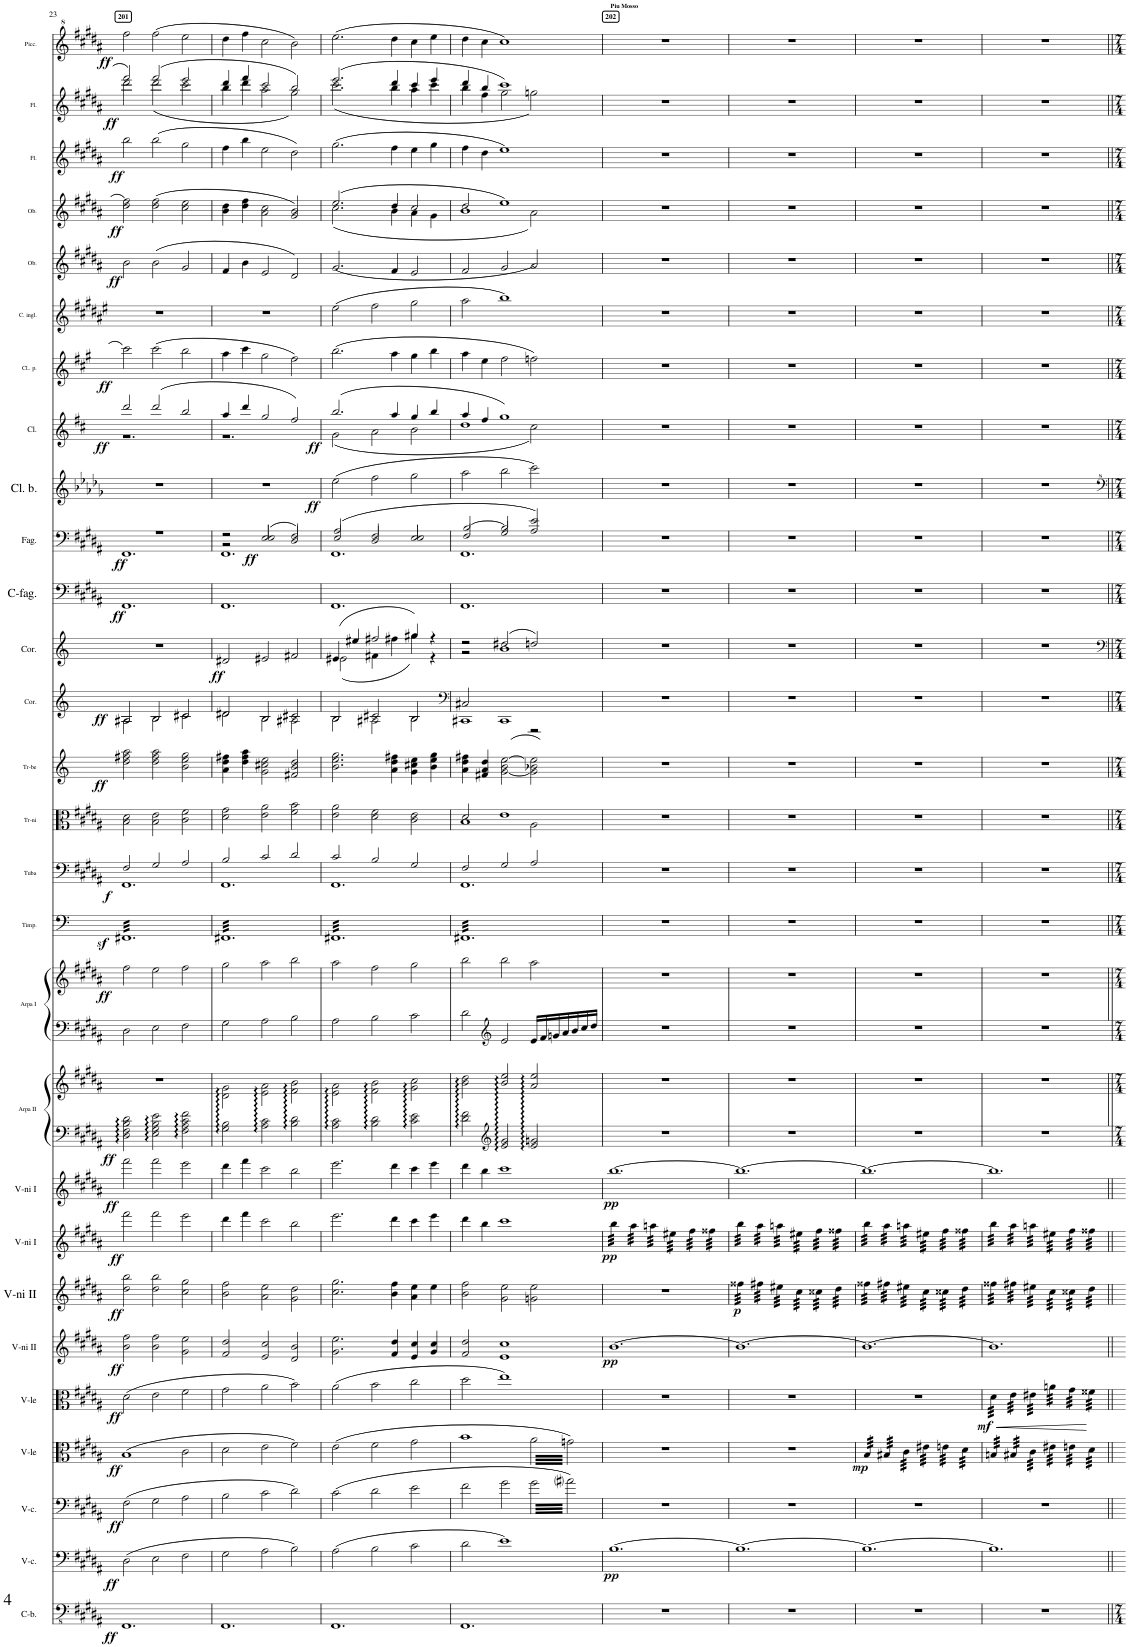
**kern	**dynam	**kern	**dynam	**kern	**dynam	**kern	**dynam	**kern	**dynam	**kern	**dynam	**kern	**dynam	**kern	**dynam	**kern	**dynam	**kern	**kern	**dynam	**kern	**kern	**dynam	**kern	**kern	**dynam	**kern	**kern	**dynam	**kern	**dynam	**kern	**dynam	**kern	**dynam	**kern	**dynam	**kern	**dynam	**kern	**dynam	**kern	**dynam	**kern	**kern	**dynam	**kern	**dynam	**kern	**dynam	**kern	**dynam	**kern	**dynam
*part28	*part28	*part27	*part27	*part26	*part26	*part25	*part25	*part24	*part24	*part23	*part23	*part22	*part22	*part21	*part21	*part20	*part20	*part19	*part19	*part19	*part18	*part18	*part18	*part17	*part16	*part16	*part15	*part14	*part14	*part13	*part13	*part12	*part12	*part11	*part11	*part10	*part10	*part9	*part9	*part8	*part8	*part7	*part7	*part6	*part5	*part5	*part4	*part4	*part3	*part3	*part2	*part2	*part1	*part1
*staff30	*staff30	*staff29	*staff29	*staff28	*staff28	*staff27	*staff27	*staff26	*staff26	*staff25	*staff25	*staff24	*staff24	*staff23	*staff23	*staff22	*staff22	*staff21	*staff20	*staff20/21	*staff19	*staff18	*staff18/19	*staff17	*staff16	*staff16	*staff15	*staff14	*staff14	*staff13	*staff13	*staff12	*staff12	*staff11	*staff11	*staff10	*staff10	*staff9	*staff9	*staff8	*staff8	*staff7	*staff7	*staff6	*staff5	*staff5	*staff4	*staff4	*staff3	*staff3	*staff2	*staff2	*staff1	*staff1
*I"Contrabassi	*	*I"Violoncello	*	*I"Violoncello	*	*I"Viole	*	*I"Viole	*	*I"Violini II	*	*I"Violini II	*	*I"Violini I	*	*I"Violini I	*	*I"Arpa II	*	*	*I"Arpa I	*	*	*I"Timpani	*I"Tuba	*	*I"Tromboni	*I"Trombe	*	*I"Corni	*	*I"Corni	*	*I"Contrafagotto	*	*I"3 Fagotti	*	*I"Clarinetto basso	*	*I"A Clarinet	*	*I"D Clarinet	*	*I"English Horn	*I"Oboe	*	*I"Oboe	*	*I"Flute	*	*I"Flute	*	*I"Piccolo	*
*I'C-b.	*	*I'V-c.	*	*I'V-c.	*	*I'V-le	*	*I'V-le	*	*I'V-ni II	*	*I'V-ni II	*	*I'V-ni I	*	*I'V-ni I	*	*I'Arpa II	*	*	*I'Arpa I	*	*	*I'Timp.	*I'Tuba	*	*I'Tr-ni	*I'Tr-be	*	*I'Cor.	*	*I'Cor.	*	*I'C-fag.	*	*I'Fag.	*	*I'Cl. b.	*	*I'Cl.	*	*	*	*	*I'Ob.	*	*I'Ob.	*	*I'Fl.	*	*I'Fl.	*	*I'Picc.	*
!!LO:PB:g=z
*clefFv4	*	*clefF4	*	*clefF4	*	*clefC3	*	*clefC3	*	*clefG2	*	*clefG2	*	*clefG2	*	*clefG2	*	*clefF4	*clefG2	*	*clefF4	*clefG2	*	*clefF4	*clefF4	*	*clefC3	*clefG2	*	*clefG2	*	*clefG2	*	*clefF4	*	*clefF4	*	*clefG2	*	*clefG2	*	*clefG2	*	*clefG2	*clefG2	*	*clefG2	*	*clefG2	*	*clefG2	*	*clefG^2	*
*Trd7c12	*	*	*	*	*	*	*	*	*	*	*	*	*	*	*	*	*	*	*	*	*	*	*	*	*	*	*	*Trd1c3	*	*Trd4c7	*	*Trd4c7	*	*Trd7c12	*	*	*	*Trd8c14	*	*Trd2c3	*	*Trd-1c-2	*	*Trd4c7	*	*	*	*	*	*	*	*	*Trd-7c-12	*
*k[f#c#g#d#a#]	*	*k[f#c#g#d#a#]	*	*k[f#c#g#d#a#]	*	*k[f#c#g#d#a#]	*	*k[f#c#g#d#a#]	*	*k[f#c#g#d#a#]	*	*k[f#c#g#d#a#]	*	*k[f#c#g#d#a#]	*	*k[f#c#g#d#a#]	*	*k[f#c#g#d#a#]	*k[f#c#g#d#a#]	*	*k[f#c#g#d#a#]	*k[f#c#g#d#a#]	*	*k[]	*k[f#c#g#d#a#]	*	*k[f#c#g#d#a#]	*k[]	*	*k[]	*	*k[]	*	*k[f#c#g#d#a#]	*	*k[f#c#g#d#a#]	*	*k[b-e-a-d-g-]	*	*k[f#c#]	*	*k[f#c#g#]	*	*k[f#c#g#d#a#e#]	*k[f#c#g#d#a#]	*	*k[f#c#g#d#a#]	*	*k[f#c#g#d#a#]	*	*k[f#c#g#d#a#]	*	*k[f#c#g#d#a#]	*
*M3/2	*	*M3/2	*	*M3/2	*	*M3/2	*	*M3/2	*	*M3/2	*	*M3/2	*	*M3/2	*	*M3/2	*	*M3/2	*M3/2	*	*M3/2	*M3/2	*	*M3/2	*M3/2	*	*M3/2	*M3/2	*	*M3/2	*	*M3/2	*	*M3/2	*	*M3/2	*	*M3/2	*	*M3/2	*	*M3/2	*	*M3/2	*M3/2	*	*M3/2	*	*M3/2	*	*M3/2	*	*M3/2	*
=23	=23	=23	=23	=23	=23	=23	=23	=23	=23	=23	=23	=23	=23	=23	=23	=23	=23	=23	=23	=23	=23	=23	=23	=23	=23	=23	=23	=23	=23	=23	=23	=23	=23	=23	=23	=23	=23	=23	=23	=23	=23	=23	=23	=23	=23	=23	=23	=23	=23	=23	=23	=23	=23	=23
*	*	*	*	*	*	*	*	*	*	*	*	*	*	*	*	*	*	*	*	*	*	*	*	*	*^	*	*	*	*	*^	*	*	*	*	*	*^	*	*	*	*^	*	*	*	*	*	*	*	*	*	*	*^	*	*	*
!	!	!	!	!	!	!	!	!	!	!	!	!	!	!	!	!	!	!	!	!	!	!	!	!	!	!	!	!	!	!	!	!	!	!	!	!	!	!	!	!	!	!	!	!	!	!	!	!	!	!	!	!	!	!	!	!	!	!LO:TX:a:B:t=201	!
!	!LO:DY:b	!	!LO:DY:b	!	!LO:DY:b	!	!LO:DY:b	!	!LO:DY:b	!	!LO:DY:b	!	!LO:DY:b	!	!LO:DY:b	!	!LO:DY:b	!	!	!LO:DY:b=2	!	!	!LO:DY:b	!	!	!	!LO:DY:b	!	!	!LO:DY:b	!	!	!LO:DY:b	!	!	!	!LO:DY:b	!	!	!LO:DY:b	!	!	!	!	!LO:DY:b	!	!LO:DY:b	!	!	!LO:DY:b	!	!LO:DY:b	!	!LO:DY:b	!	!	!LO:DY:b	!	!LO:DY:b
*	*	*	*	*	*	*	*	*	*	*	*	*	*	*	*	*	*	*	*	*	*	*	*	*tremolo	*	*	*	*	*	*	*	*	*	*	*	*	*	*	*	*	*	*	*	*	*	*	*	*	*	*	*	*	*	*	*	*	*	*	*
1.FFF#	ff	(2D#\	ff	(2F#\	ff	(1B	ff	(2d#\	ff	2b\ 2ff#\	ff	2dd#\ 2bb\	ff	2fff#\	ff	2fff#\	ff	2D#\:: 2F#\:: 2B\:: 2d#\::	1.r	ff	2D#\	2ff#\	ff	32FF#Xz<LLL	2F#/	1.FF#	f	2B\ 2d#\	2dd\ 2ff#X\ 2aa\	ff	2A#X/	2A#\	ff	1.r	.	1.FF#	ff	1.r	1.FF#	ff	1.r	.	2ddd/	1.r	ff	2ccc#\	ff	1.r	2b\	ff	2dd#\ 2ff#\	ff	2bb\	ff	2fff#/	2ddd#\	ff	2fff#\	ff
.	.	.	.	.	.	.	.	.	.	.	.	.	.	.	.	.	.	.	.	.	.	.	.	32FF#Xz<	.	.	.	.	.	.	.	.	.	.	.	.	.	.	.	.	.	.	.	.	.	.	.	.	.	.	.	.	.	.	.	.	.	.	.
.	.	.	.	.	.	.	.	.	.	.	.	.	.	.	.	.	.	.	.	.	.	.	.	32FF#Xz<	.	.	.	.	.	.	.	.	.	.	.	.	.	.	.	.	.	.	.	.	.	.	.	.	.	.	.	.	.	.	.	.	.	.	.
.	.	.	.	.	.	.	.	.	.	.	.	.	.	.	.	.	.	.	.	.	.	.	.	32FF#Xz<	.	.	.	.	.	.	.	.	.	.	.	.	.	.	.	.	.	.	.	.	.	.	.	.	.	.	.	.	.	.	.	.	.	.	.
.	.	.	.	.	.	.	.	.	.	.	.	.	.	.	.	.	.	.	.	.	.	.	.	32FF#Xz<	.	.	.	.	.	.	.	.	.	.	.	.	.	.	.	.	.	.	.	.	.	.	.	.	.	.	.	.	.	.	.	.	.	.	.
.	.	.	.	.	.	.	.	.	.	.	.	.	.	.	.	.	.	.	.	.	.	.	.	32FF#Xz<	.	.	.	.	.	.	.	.	.	.	.	.	.	.	.	.	.	.	.	.	.	.	.	.	.	.	.	.	.	.	.	.	.	.	.
.	.	.	.	.	.	.	.	.	.	.	.	.	.	.	.	.	.	.	.	.	.	.	.	32FF#Xz<	.	.	.	.	.	.	.	.	.	.	.	.	.	.	.	.	.	.	.	.	.	.	.	.	.	.	.	.	.	.	.	.	.	.	.
.	.	.	.	.	.	.	.	.	.	.	.	.	.	.	.	.	.	.	.	.	.	.	.	32FF#Xz<	.	.	.	.	.	.	.	.	.	.	.	.	.	.	.	.	.	.	.	.	.	.	.	.	.	.	.	.	.	.	.	.	.	.	.
.	.	.	.	.	.	.	.	.	.	.	.	.	.	.	.	.	.	.	.	.	.	.	.	32FF#Xz<	.	.	.	.	.	.	.	.	.	.	.	.	.	.	.	.	.	.	.	.	.	.	.	.	.	.	.	.	.	.	.	.	.	.	.
.	.	.	.	.	.	.	.	.	.	.	.	.	.	.	.	.	.	.	.	.	.	.	.	32FF#Xz<	.	.	.	.	.	.	.	.	.	.	.	.	.	.	.	.	.	.	.	.	.	.	.	.	.	.	.	.	.	.	.	.	.	.	.
.	.	.	.	.	.	.	.	.	.	.	.	.	.	.	.	.	.	.	.	.	.	.	.	32FF#Xz<	.	.	.	.	.	.	.	.	.	.	.	.	.	.	.	.	.	.	.	.	.	.	.	.	.	.	.	.	.	.	.	.	.	.	.
.	.	.	.	.	.	.	.	.	.	.	.	.	.	.	.	.	.	.	.	.	.	.	.	32FF#Xz<	.	.	.	.	.	.	.	.	.	.	.	.	.	.	.	.	.	.	.	.	.	.	.	.	.	.	.	.	.	.	.	.	.	.	.
.	.	.	.	.	.	.	.	.	.	.	.	.	.	.	.	.	.	.	.	.	.	.	.	32FF#Xz<	.	.	.	.	.	.	.	.	.	.	.	.	.	.	.	.	.	.	.	.	.	.	.	.	.	.	.	.	.	.	.	.	.	.	.
.	.	.	.	.	.	.	.	.	.	.	.	.	.	.	.	.	.	.	.	.	.	.	.	32FF#Xz<	.	.	.	.	.	.	.	.	.	.	.	.	.	.	.	.	.	.	.	.	.	.	.	.	.	.	.	.	.	.	.	.	.	.	.
.	.	.	.	.	.	.	.	.	.	.	.	.	.	.	.	.	.	.	.	.	.	.	.	32FF#Xz<	.	.	.	.	.	.	.	.	.	.	.	.	.	.	.	.	.	.	.	.	.	.	.	.	.	.	.	.	.	.	.	.	.	.	.
.	.	.	.	.	.	.	.	.	.	.	.	.	.	.	.	.	.	.	.	.	.	.	.	32FF#Xz<	.	.	.	.	.	.	.	.	.	.	.	.	.	.	.	.	.	.	.	.	.	.	.	.	.	.	.	.	.	.	.	.	.	.	.
.	.	2E\	.	2G#\	.	.	.	2e\	.	2b\ 2ff#\	.	2dd#\ 2bb\	.	2fff#\	.	2fff#\	.	2E\:: 2G#\:: 2B\:: 2e\::	.	.	2E\	2ee\	.	32FF#Xz<	2G#/	.	.	2B\ 2e\	2dd\ 2ff#\ 2aa\	.	2B/	2B\	.	.	.	.	.	.	.	.	.	.	(2ddd/	.	.	(2ccc#\	.	.	(2b\	.	(2dd#\ 2ff#\	.	(2bb\	.	(2fff#/	(2ddd#\	.	(2fff#\	.
.	.	.	.	.	.	.	.	.	.	.	.	.	.	.	.	.	.	.	.	.	.	.	.	32FF#Xz<	.	.	.	.	.	.	.	.	.	.	.	.	.	.	.	.	.	.	.	.	.	.	.	.	.	.	.	.	.	.	.	.	.	.	.
.	.	.	.	.	.	.	.	.	.	.	.	.	.	.	.	.	.	.	.	.	.	.	.	32FF#Xz<	.	.	.	.	.	.	.	.	.	.	.	.	.	.	.	.	.	.	.	.	.	.	.	.	.	.	.	.	.	.	.	.	.	.	.
.	.	.	.	.	.	.	.	.	.	.	.	.	.	.	.	.	.	.	.	.	.	.	.	32FF#Xz<	.	.	.	.	.	.	.	.	.	.	.	.	.	.	.	.	.	.	.	.	.	.	.	.	.	.	.	.	.	.	.	.	.	.	.
.	.	.	.	.	.	.	.	.	.	.	.	.	.	.	.	.	.	.	.	.	.	.	.	32FF#Xz<	.	.	.	.	.	.	.	.	.	.	.	.	.	.	.	.	.	.	.	.	.	.	.	.	.	.	.	.	.	.	.	.	.	.	.
.	.	.	.	.	.	.	.	.	.	.	.	.	.	.	.	.	.	.	.	.	.	.	.	32FF#Xz<	.	.	.	.	.	.	.	.	.	.	.	.	.	.	.	.	.	.	.	.	.	.	.	.	.	.	.	.	.	.	.	.	.	.	.
.	.	.	.	.	.	.	.	.	.	.	.	.	.	.	.	.	.	.	.	.	.	.	.	32FF#Xz<	.	.	.	.	.	.	.	.	.	.	.	.	.	.	.	.	.	.	.	.	.	.	.	.	.	.	.	.	.	.	.	.	.	.	.
.	.	.	.	.	.	.	.	.	.	.	.	.	.	.	.	.	.	.	.	.	.	.	.	32FF#Xz<	.	.	.	.	.	.	.	.	.	.	.	.	.	.	.	.	.	.	.	.	.	.	.	.	.	.	.	.	.	.	.	.	.	.	.
.	.	.	.	.	.	.	.	.	.	.	.	.	.	.	.	.	.	.	.	.	.	.	.	32FF#Xz<	.	.	.	.	.	.	.	.	.	.	.	.	.	.	.	.	.	.	.	.	.	.	.	.	.	.	.	.	.	.	.	.	.	.	.
.	.	.	.	.	.	.	.	.	.	.	.	.	.	.	.	.	.	.	.	.	.	.	.	32FF#Xz<	.	.	.	.	.	.	.	.	.	.	.	.	.	.	.	.	.	.	.	.	.	.	.	.	.	.	.	.	.	.	.	.	.	.	.
.	.	.	.	.	.	.	.	.	.	.	.	.	.	.	.	.	.	.	.	.	.	.	.	32FF#Xz<	.	.	.	.	.	.	.	.	.	.	.	.	.	.	.	.	.	.	.	.	.	.	.	.	.	.	.	.	.	.	.	.	.	.	.
.	.	.	.	.	.	.	.	.	.	.	.	.	.	.	.	.	.	.	.	.	.	.	.	32FF#Xz<	.	.	.	.	.	.	.	.	.	.	.	.	.	.	.	.	.	.	.	.	.	.	.	.	.	.	.	.	.	.	.	.	.	.	.
.	.	.	.	.	.	.	.	.	.	.	.	.	.	.	.	.	.	.	.	.	.	.	.	32FF#Xz<	.	.	.	.	.	.	.	.	.	.	.	.	.	.	.	.	.	.	.	.	.	.	.	.	.	.	.	.	.	.	.	.	.	.	.
.	.	.	.	.	.	.	.	.	.	.	.	.	.	.	.	.	.	.	.	.	.	.	.	32FF#Xz<	.	.	.	.	.	.	.	.	.	.	.	.	.	.	.	.	.	.	.	.	.	.	.	.	.	.	.	.	.	.	.	.	.	.	.
.	.	.	.	.	.	.	.	.	.	.	.	.	.	.	.	.	.	.	.	.	.	.	.	32FF#Xz<	.	.	.	.	.	.	.	.	.	.	.	.	.	.	.	.	.	.	.	.	.	.	.	.	.	.	.	.	.	.	.	.	.	.	.
.	.	.	.	.	.	.	.	.	.	.	.	.	.	.	.	.	.	.	.	.	.	.	.	32FF#Xz<	.	.	.	.	.	.	.	.	.	.	.	.	.	.	.	.	.	.	.	.	.	.	.	.	.	.	.	.	.	.	.	.	.	.	.
.	.	2F#\	.	2A#\	.	2c#\	.	2f#\	.	2g#\ 2ee\	.	2cc#\ 2gg#\	.	2eee\	.	2eee\	.	2F#\:: 2A#\:: 2c#\:: 2f#\::	.	.	2F#\	2ff#\	.	32FF#Xz<	2A#/	.	.	2c#\ 2f#\	2b\ 2ee\ 2gg\	.	2c#X/	2c#\	.	.	.	.	.	.	.	.	.	.	2bb/	.	.	2bb\	.	.	2g#/	.	2cc#\ 2ee\	.	2gg#\	.	2eee/	2ccc#\	.	2eee\	.
.	.	.	.	.	.	.	.	.	.	.	.	.	.	.	.	.	.	.	.	.	.	.	.	32FF#Xz<	.	.	.	.	.	.	.	.	.	.	.	.	.	.	.	.	.	.	.	.	.	.	.	.	.	.	.	.	.	.	.	.	.	.	.
.	.	.	.	.	.	.	.	.	.	.	.	.	.	.	.	.	.	.	.	.	.	.	.	32FF#Xz<	.	.	.	.	.	.	.	.	.	.	.	.	.	.	.	.	.	.	.	.	.	.	.	.	.	.	.	.	.	.	.	.	.	.	.
.	.	.	.	.	.	.	.	.	.	.	.	.	.	.	.	.	.	.	.	.	.	.	.	32FF#Xz<	.	.	.	.	.	.	.	.	.	.	.	.	.	.	.	.	.	.	.	.	.	.	.	.	.	.	.	.	.	.	.	.	.	.	.
.	.	.	.	.	.	.	.	.	.	.	.	.	.	.	.	.	.	.	.	.	.	.	.	32FF#Xz<	.	.	.	.	.	.	.	.	.	.	.	.	.	.	.	.	.	.	.	.	.	.	.	.	.	.	.	.	.	.	.	.	.	.	.
.	.	.	.	.	.	.	.	.	.	.	.	.	.	.	.	.	.	.	.	.	.	.	.	32FF#Xz<	.	.	.	.	.	.	.	.	.	.	.	.	.	.	.	.	.	.	.	.	.	.	.	.	.	.	.	.	.	.	.	.	.	.	.
.	.	.	.	.	.	.	.	.	.	.	.	.	.	.	.	.	.	.	.	.	.	.	.	32FF#Xz<	.	.	.	.	.	.	.	.	.	.	.	.	.	.	.	.	.	.	.	.	.	.	.	.	.	.	.	.	.	.	.	.	.	.	.
.	.	.	.	.	.	.	.	.	.	.	.	.	.	.	.	.	.	.	.	.	.	.	.	32FF#Xz<	.	.	.	.	.	.	.	.	.	.	.	.	.	.	.	.	.	.	.	.	.	.	.	.	.	.	.	.	.	.	.	.	.	.	.
.	.	.	.	.	.	.	.	.	.	.	.	.	.	.	.	.	.	.	.	.	.	.	.	32FF#Xz<	.	.	.	.	.	.	.	.	.	.	.	.	.	.	.	.	.	.	.	.	.	.	.	.	.	.	.	.	.	.	.	.	.	.	.
.	.	.	.	.	.	.	.	.	.	.	.	.	.	.	.	.	.	.	.	.	.	.	.	32FF#Xz<	.	.	.	.	.	.	.	.	.	.	.	.	.	.	.	.	.	.	.	.	.	.	.	.	.	.	.	.	.	.	.	.	.	.	.
.	.	.	.	.	.	.	.	.	.	.	.	.	.	.	.	.	.	.	.	.	.	.	.	32FF#Xz<	.	.	.	.	.	.	.	.	.	.	.	.	.	.	.	.	.	.	.	.	.	.	.	.	.	.	.	.	.	.	.	.	.	.	.
.	.	.	.	.	.	.	.	.	.	.	.	.	.	.	.	.	.	.	.	.	.	.	.	32FF#Xz<	.	.	.	.	.	.	.	.	.	.	.	.	.	.	.	.	.	.	.	.	.	.	.	.	.	.	.	.	.	.	.	.	.	.	.
.	.	.	.	.	.	.	.	.	.	.	.	.	.	.	.	.	.	.	.	.	.	.	.	32FF#Xz<	.	.	.	.	.	.	.	.	.	.	.	.	.	.	.	.	.	.	.	.	.	.	.	.	.	.	.	.	.	.	.	.	.	.	.
.	.	.	.	.	.	.	.	.	.	.	.	.	.	.	.	.	.	.	.	.	.	.	.	32FF#Xz<	.	.	.	.	.	.	.	.	.	.	.	.	.	.	.	.	.	.	.	.	.	.	.	.	.	.	.	.	.	.	.	.	.	.	.
.	.	.	.	.	.	.	.	.	.	.	.	.	.	.	.	.	.	.	.	.	.	.	.	32FF#Xz<	.	.	.	.	.	.	.	.	.	.	.	.	.	.	.	.	.	.	.	.	.	.	.	.	.	.	.	.	.	.	.	.	.	.	.
.	.	.	.	.	.	.	.	.	.	.	.	.	.	.	.	.	.	.	.	.	.	.	.	32FF#Xz<JJJ	.	.	.	.	.	.	.	.	.	.	.	.	.	.	.	.	.	.	.	.	.	.	.	.	.	.	.	.	.	.	.	.	.	.	.
=24	=24	=24	=24	=24	=24	=24	=24	=24	=24	=24	=24	=24	=24	=24	=24	=24	=24	=24	=24	=24	=24	=24	=24	=24	=24	=24	=24	=24	=24	=24	=24	=24	=24	=24	=24	=24	=24	=24	=24	=24	=24	=24	=24	=24	=24	=24	=24	=24	=24	=24	=24	=24	=24	=24	=24	=24	=24	=24	=24
*	*	*	*	*	*	*	*	*	*	*	*	*	*	*	*	*	*	*	*	*	*	*	*	*	*	*	*	*	*	*	*	*	*	*	*	*	*	*	*^	*	*	*	*	*	*	*	*	*	*	*	*	*	*	*	*	*	*	*	*
!	!	!	!	!	!	!	!	!	!	!	!	!	!	!	!	!	!	!	!	!	!	!	!	!	!	!	!	!	!	!	!	!	!	!	!LO:DY:b	!	!	!	!	!	!	!	!	!	!	!	!	!	!	!	!	!	!	!	!	!	!	!	!	!
1.FFF#	.	2G#\	.	2B\	.	2d#\	.	2g#\	.	2f#/ 2dd#/	.	2b\ 2ff#\	.	4ddd#\	.	4ddd#\	.	2G#\:: 2B\::	2d#\ 2g#\	.	2G#\	2gg#\	.	32FF#XLLL	2B/	1.FF#	.	2d#\ 2g#\	4a\ 4dd\ 4ff#X\	.	2d#X/	2d#\	.	2d#X/	ff	1.FF#	.	2r	2r	1.FF#	.	1.r	.	4aa/	1.r	.	4aa\	.	1.r	4f#/	.	4b\ 4dd#\	.	4ff#\	.	4ddd#/	4bb\	.	4ddd#\	.
.	.	.	.	.	.	.	.	.	.	.	.	.	.	.	.	.	.	.	.	.	.	.	.	32FF#X	.	.	.	.	.	.	.	.	.	.	.	.	.	.	.	.	.	.	.	.	.	.	.	.	.	.	.	.	.	.	.	.	.	.	.	.
.	.	.	.	.	.	.	.	.	.	.	.	.	.	.	.	.	.	.	.	.	.	.	.	32FF#X	.	.	.	.	.	.	.	.	.	.	.	.	.	.	.	.	.	.	.	.	.	.	.	.	.	.	.	.	.	.	.	.	.	.	.	.
.	.	.	.	.	.	.	.	.	.	.	.	.	.	.	.	.	.	.	.	.	.	.	.	32FF#X	.	.	.	.	.	.	.	.	.	.	.	.	.	.	.	.	.	.	.	.	.	.	.	.	.	.	.	.	.	.	.	.	.	.	.	.
.	.	.	.	.	.	.	.	.	.	.	.	.	.	.	.	.	.	.	.	.	.	.	.	32FF#X	.	.	.	.	.	.	.	.	.	.	.	.	.	.	.	.	.	.	.	.	.	.	.	.	.	.	.	.	.	.	.	.	.	.	.	.
.	.	.	.	.	.	.	.	.	.	.	.	.	.	.	.	.	.	.	.	.	.	.	.	32FF#X	.	.	.	.	.	.	.	.	.	.	.	.	.	.	.	.	.	.	.	.	.	.	.	.	.	.	.	.	.	.	.	.	.	.	.	.
.	.	.	.	.	.	.	.	.	.	.	.	.	.	.	.	.	.	.	.	.	.	.	.	32FF#X	.	.	.	.	.	.	.	.	.	.	.	.	.	.	.	.	.	.	.	.	.	.	.	.	.	.	.	.	.	.	.	.	.	.	.	.
.	.	.	.	.	.	.	.	.	.	.	.	.	.	.	.	.	.	.	.	.	.	.	.	32FF#X	.	.	.	.	.	.	.	.	.	.	.	.	.	.	.	.	.	.	.	.	.	.	.	.	.	.	.	.	.	.	.	.	.	.	.	.
.	.	.	.	.	.	.	.	.	.	.	.	.	.	4fff#\	.	4fff#\	.	.	.	.	.	.	.	32FF#X	.	.	.	.	4dd\ 4ff#\ 4aa\	.	.	.	.	.	.	.	.	.	.	.	.	.	.	4ddd/	.	.	4ccc#\	.	.	4b\	.	4dd#\ 4ff#\	.	4bb\	.	4fff#/	4ddd#\	.	4fff#\	.
.	.	.	.	.	.	.	.	.	.	.	.	.	.	.	.	.	.	.	.	.	.	.	.	32FF#X	.	.	.	.	.	.	.	.	.	.	.	.	.	.	.	.	.	.	.	.	.	.	.	.	.	.	.	.	.	.	.	.	.	.	.	.
.	.	.	.	.	.	.	.	.	.	.	.	.	.	.	.	.	.	.	.	.	.	.	.	32FF#X	.	.	.	.	.	.	.	.	.	.	.	.	.	.	.	.	.	.	.	.	.	.	.	.	.	.	.	.	.	.	.	.	.	.	.	.
.	.	.	.	.	.	.	.	.	.	.	.	.	.	.	.	.	.	.	.	.	.	.	.	32FF#X	.	.	.	.	.	.	.	.	.	.	.	.	.	.	.	.	.	.	.	.	.	.	.	.	.	.	.	.	.	.	.	.	.	.	.	.
.	.	.	.	.	.	.	.	.	.	.	.	.	.	.	.	.	.	.	.	.	.	.	.	32FF#X	.	.	.	.	.	.	.	.	.	.	.	.	.	.	.	.	.	.	.	.	.	.	.	.	.	.	.	.	.	.	.	.	.	.	.	.
.	.	.	.	.	.	.	.	.	.	.	.	.	.	.	.	.	.	.	.	.	.	.	.	32FF#X	.	.	.	.	.	.	.	.	.	.	.	.	.	.	.	.	.	.	.	.	.	.	.	.	.	.	.	.	.	.	.	.	.	.	.	.
.	.	.	.	.	.	.	.	.	.	.	.	.	.	.	.	.	.	.	.	.	.	.	.	32FF#X	.	.	.	.	.	.	.	.	.	.	.	.	.	.	.	.	.	.	.	.	.	.	.	.	.	.	.	.	.	.	.	.	.	.	.	.
.	.	.	.	.	.	.	.	.	.	.	.	.	.	.	.	.	.	.	.	.	.	.	.	32FF#X	.	.	.	.	.	.	.	.	.	.	.	.	.	.	.	.	.	.	.	.	.	.	.	.	.	.	.	.	.	.	.	.	.	.	.	.
!	!	!	!	!	!	!	!	!	!	!	!	!	!	!	!	!	!	!	!	!	!	!	!	!	!	!	!	!	!	!	!	!	!	!	!	!	!	!	!	!	!LO:DY:b	!	!	!	!	!	!	!	!	!	!	!	!	!	!	!	!	!	!	!
.	.	2A#\	.	2c#\	.	2e\	.	2a#\	.	2e/ 2cc#/	.	2a#\ 2ee\	.	2ccc#\	.	2ccc#\	.	2A#\:: 2c#\::	2e\ 2a#\	.	2A#\	2aa#\	.	32FF#X	2c#/	.	.	2e\ 2a#\	2g\ 2cc#X\ 2ee\	.	2B/	2B\	.	2e#X/	.	.	.	(2E/	2E/	.	ff	.	.	2gg/	.	.	2gg#\	.	.	2e/	.	2a#\ 2cc#\	.	2ee\	.	2ccc#/	2aa#\	.	2ccc#\	.
.	.	.	.	.	.	.	.	.	.	.	.	.	.	.	.	.	.	.	.	.	.	.	.	32FF#X	.	.	.	.	.	.	.	.	.	.	.	.	.	.	.	.	.	.	.	.	.	.	.	.	.	.	.	.	.	.	.	.	.	.	.	.
.	.	.	.	.	.	.	.	.	.	.	.	.	.	.	.	.	.	.	.	.	.	.	.	32FF#X	.	.	.	.	.	.	.	.	.	.	.	.	.	.	.	.	.	.	.	.	.	.	.	.	.	.	.	.	.	.	.	.	.	.	.	.
.	.	.	.	.	.	.	.	.	.	.	.	.	.	.	.	.	.	.	.	.	.	.	.	32FF#X	.	.	.	.	.	.	.	.	.	.	.	.	.	.	.	.	.	.	.	.	.	.	.	.	.	.	.	.	.	.	.	.	.	.	.	.
.	.	.	.	.	.	.	.	.	.	.	.	.	.	.	.	.	.	.	.	.	.	.	.	32FF#X	.	.	.	.	.	.	.	.	.	.	.	.	.	.	.	.	.	.	.	.	.	.	.	.	.	.	.	.	.	.	.	.	.	.	.	.
.	.	.	.	.	.	.	.	.	.	.	.	.	.	.	.	.	.	.	.	.	.	.	.	32FF#X	.	.	.	.	.	.	.	.	.	.	.	.	.	.	.	.	.	.	.	.	.	.	.	.	.	.	.	.	.	.	.	.	.	.	.	.
.	.	.	.	.	.	.	.	.	.	.	.	.	.	.	.	.	.	.	.	.	.	.	.	32FF#X	.	.	.	.	.	.	.	.	.	.	.	.	.	.	.	.	.	.	.	.	.	.	.	.	.	.	.	.	.	.	.	.	.	.	.	.
.	.	.	.	.	.	.	.	.	.	.	.	.	.	.	.	.	.	.	.	.	.	.	.	32FF#X	.	.	.	.	.	.	.	.	.	.	.	.	.	.	.	.	.	.	.	.	.	.	.	.	.	.	.	.	.	.	.	.	.	.	.	.
.	.	.	.	.	.	.	.	.	.	.	.	.	.	.	.	.	.	.	.	.	.	.	.	32FF#X	.	.	.	.	.	.	.	.	.	.	.	.	.	.	.	.	.	.	.	.	.	.	.	.	.	.	.	.	.	.	.	.	.	.	.	.
.	.	.	.	.	.	.	.	.	.	.	.	.	.	.	.	.	.	.	.	.	.	.	.	32FF#X	.	.	.	.	.	.	.	.	.	.	.	.	.	.	.	.	.	.	.	.	.	.	.	.	.	.	.	.	.	.	.	.	.	.	.	.
.	.	.	.	.	.	.	.	.	.	.	.	.	.	.	.	.	.	.	.	.	.	.	.	32FF#X	.	.	.	.	.	.	.	.	.	.	.	.	.	.	.	.	.	.	.	.	.	.	.	.	.	.	.	.	.	.	.	.	.	.	.	.
.	.	.	.	.	.	.	.	.	.	.	.	.	.	.	.	.	.	.	.	.	.	.	.	32FF#X	.	.	.	.	.	.	.	.	.	.	.	.	.	.	.	.	.	.	.	.	.	.	.	.	.	.	.	.	.	.	.	.	.	.	.	.
.	.	.	.	.	.	.	.	.	.	.	.	.	.	.	.	.	.	.	.	.	.	.	.	32FF#X	.	.	.	.	.	.	.	.	.	.	.	.	.	.	.	.	.	.	.	.	.	.	.	.	.	.	.	.	.	.	.	.	.	.	.	.
.	.	.	.	.	.	.	.	.	.	.	.	.	.	.	.	.	.	.	.	.	.	.	.	32FF#X	.	.	.	.	.	.	.	.	.	.	.	.	.	.	.	.	.	.	.	.	.	.	.	.	.	.	.	.	.	.	.	.	.	.	.	.
.	.	.	.	.	.	.	.	.	.	.	.	.	.	.	.	.	.	.	.	.	.	.	.	32FF#X	.	.	.	.	.	.	.	.	.	.	.	.	.	.	.	.	.	.	.	.	.	.	.	.	.	.	.	.	.	.	.	.	.	.	.	.
.	.	.	.	.	.	.	.	.	.	.	.	.	.	.	.	.	.	.	.	.	.	.	.	32FF#X	.	.	.	.	.	.	.	.	.	.	.	.	.	.	.	.	.	.	.	.	.	.	.	.	.	.	.	.	.	.	.	.	.	.	.	.
.	.	2B\)	.	2d#\)	.	2f#\)	.	2b\)	.	2d#/ 2b/	.	2g#\ 2dd#\	.	2bb\	.	2bb\	.	2B\:: 2d#\::	2f#\ 2b\	.	2B\	2bb\	.	32FF#X	2d#/	.	.	2f#\ 2b\	2f#X/ 2b/ 2dd/	.	2c#X/	2A#X\	.	2f#X/	.	.	.	2F#/)	2D#/	.	.	.	.	2ff#/)	.	.	2ff#\)	.	.	2d#/)	.	2g#/ 2b/)	.	2dd#\)	.	2bb/)	2gg#\)	.	2bb\)	.
.	.	.	.	.	.	.	.	.	.	.	.	.	.	.	.	.	.	.	.	.	.	.	.	32FF#X	.	.	.	.	.	.	.	.	.	.	.	.	.	.	.	.	.	.	.	.	.	.	.	.	.	.	.	.	.	.	.	.	.	.	.	.
.	.	.	.	.	.	.	.	.	.	.	.	.	.	.	.	.	.	.	.	.	.	.	.	32FF#X	.	.	.	.	.	.	.	.	.	.	.	.	.	.	.	.	.	.	.	.	.	.	.	.	.	.	.	.	.	.	.	.	.	.	.	.
.	.	.	.	.	.	.	.	.	.	.	.	.	.	.	.	.	.	.	.	.	.	.	.	32FF#X	.	.	.	.	.	.	.	.	.	.	.	.	.	.	.	.	.	.	.	.	.	.	.	.	.	.	.	.	.	.	.	.	.	.	.	.
.	.	.	.	.	.	.	.	.	.	.	.	.	.	.	.	.	.	.	.	.	.	.	.	32FF#X	.	.	.	.	.	.	.	.	.	.	.	.	.	.	.	.	.	.	.	.	.	.	.	.	.	.	.	.	.	.	.	.	.	.	.	.
.	.	.	.	.	.	.	.	.	.	.	.	.	.	.	.	.	.	.	.	.	.	.	.	32FF#X	.	.	.	.	.	.	.	.	.	.	.	.	.	.	.	.	.	.	.	.	.	.	.	.	.	.	.	.	.	.	.	.	.	.	.	.
.	.	.	.	.	.	.	.	.	.	.	.	.	.	.	.	.	.	.	.	.	.	.	.	32FF#X	.	.	.	.	.	.	.	.	.	.	.	.	.	.	.	.	.	.	.	.	.	.	.	.	.	.	.	.	.	.	.	.	.	.	.	.
.	.	.	.	.	.	.	.	.	.	.	.	.	.	.	.	.	.	.	.	.	.	.	.	32FF#X	.	.	.	.	.	.	.	.	.	.	.	.	.	.	.	.	.	.	.	.	.	.	.	.	.	.	.	.	.	.	.	.	.	.	.	.
.	.	.	.	.	.	.	.	.	.	.	.	.	.	.	.	.	.	.	.	.	.	.	.	32FF#X	.	.	.	.	.	.	.	.	.	.	.	.	.	.	.	.	.	.	.	.	.	.	.	.	.	.	.	.	.	.	.	.	.	.	.	.
.	.	.	.	.	.	.	.	.	.	.	.	.	.	.	.	.	.	.	.	.	.	.	.	32FF#X	.	.	.	.	.	.	.	.	.	.	.	.	.	.	.	.	.	.	.	.	.	.	.	.	.	.	.	.	.	.	.	.	.	.	.	.
.	.	.	.	.	.	.	.	.	.	.	.	.	.	.	.	.	.	.	.	.	.	.	.	32FF#X	.	.	.	.	.	.	.	.	.	.	.	.	.	.	.	.	.	.	.	.	.	.	.	.	.	.	.	.	.	.	.	.	.	.	.	.
.	.	.	.	.	.	.	.	.	.	.	.	.	.	.	.	.	.	.	.	.	.	.	.	32FF#X	.	.	.	.	.	.	.	.	.	.	.	.	.	.	.	.	.	.	.	.	.	.	.	.	.	.	.	.	.	.	.	.	.	.	.	.
.	.	.	.	.	.	.	.	.	.	.	.	.	.	.	.	.	.	.	.	.	.	.	.	32FF#X	.	.	.	.	.	.	.	.	.	.	.	.	.	.	.	.	.	.	.	.	.	.	.	.	.	.	.	.	.	.	.	.	.	.	.	.
.	.	.	.	.	.	.	.	.	.	.	.	.	.	.	.	.	.	.	.	.	.	.	.	32FF#X	.	.	.	.	.	.	.	.	.	.	.	.	.	.	.	.	.	.	.	.	.	.	.	.	.	.	.	.	.	.	.	.	.	.	.	.
.	.	.	.	.	.	.	.	.	.	.	.	.	.	.	.	.	.	.	.	.	.	.	.	32FF#X	.	.	.	.	.	.	.	.	.	.	.	.	.	.	.	.	.	.	.	.	.	.	.	.	.	.	.	.	.	.	.	.	.	.	.	.
.	.	.	.	.	.	.	.	.	.	.	.	.	.	.	.	.	.	.	.	.	.	.	.	32FF#XJJJ	.	.	.	.	.	.	.	.	.	.	.	.	.	.	.	.	.	.	.	.	.	.	.	.	.	.	.	.	.	.	.	.	.	.	.	.
=25	=25	=25	=25	=25	=25	=25	=25	=25	=25	=25	=25	=25	=25	=25	=25	=25	=25	=25	=25	=25	=25	=25	=25	=25	=25	=25	=25	=25	=25	=25	=25	=25	=25	=25	=25	=25	=25	=25	=25	=25	=25	=25	=25	=25	=25	=25	=25	=25	=25	=25	=25	=25	=25	=25	=25	=25	=25	=25	=25	=25
*	*	*	*	*	*	*	*	*	*	*	*	*	*	*	*	*	*	*	*	*	*	*	*	*	*	*	*	*	*	*	*	*	*	*^	*	*	*	*	*	*	*	*	*	*	*	*	*	*	*	*	*	*^	*	*	*	*	*	*	*	*
!	!	!	!	!	!	!	!	!	!	!	!	!	!	!	!	!	!	!	!	!	!	!	!	!	!	!	!	!	!	!	!	!	!	!	!	!	!	!	!	!	!	!	!	!LO:DY:b	!	!	!LO:DY:b	!	!	!	!	!	!	!	!	!	!	!	!	!	!	!
1.FFF#	.	(2A#\	.	(2c#\	.	(2e\	.	(2a#\	.	2.g#\ 2.ee\	.	2.cc#\ 2.gg#\	.	2.eee\	.	2.eee\	.	2A#\:: 2c#\::	2e\ 2a#\	.	2A#\	2aa#\	.	32FF#XLLL	2c#/	1.FF#	.	2e\ 2a#\	2.b\ 2.ee\ 2.gg\	.	2B/	2B\	.	(4e#X/	(2e#X\	.	1.FF#	.	(2A#/	2E/	1.FF#	.	(2ee-\	ff	(2.bb/	(2g\	ff	(2.bb\	.	(2ee#\	(2.g#/	.	(2.ee/	(2.cc#\	.	(2.gg#\	.	(2.eee/	(2.ccc#\	.	(2.eee\	.
.	.	.	.	.	.	.	.	.	.	.	.	.	.	.	.	.	.	.	.	.	.	.	.	32FF#X	.	.	.	.	.	.	.	.	.	.	.	.	.	.	.	.	.	.	.	.	.	.	.	.	.	.	.	.	.	.	.	.	.	.	.	.	.	.
.	.	.	.	.	.	.	.	.	.	.	.	.	.	.	.	.	.	.	.	.	.	.	.	32FF#X	.	.	.	.	.	.	.	.	.	.	.	.	.	.	.	.	.	.	.	.	.	.	.	.	.	.	.	.	.	.	.	.	.	.	.	.	.	.
.	.	.	.	.	.	.	.	.	.	.	.	.	.	.	.	.	.	.	.	.	.	.	.	32FF#X	.	.	.	.	.	.	.	.	.	.	.	.	.	.	.	.	.	.	.	.	.	.	.	.	.	.	.	.	.	.	.	.	.	.	.	.	.	.
.	.	.	.	.	.	.	.	.	.	.	.	.	.	.	.	.	.	.	.	.	.	.	.	32FF#X	.	.	.	.	.	.	.	.	.	.	.	.	.	.	.	.	.	.	.	.	.	.	.	.	.	.	.	.	.	.	.	.	.	.	.	.	.	.
.	.	.	.	.	.	.	.	.	.	.	.	.	.	.	.	.	.	.	.	.	.	.	.	32FF#X	.	.	.	.	.	.	.	.	.	.	.	.	.	.	.	.	.	.	.	.	.	.	.	.	.	.	.	.	.	.	.	.	.	.	.	.	.	.
.	.	.	.	.	.	.	.	.	.	.	.	.	.	.	.	.	.	.	.	.	.	.	.	32FF#X	.	.	.	.	.	.	.	.	.	.	.	.	.	.	.	.	.	.	.	.	.	.	.	.	.	.	.	.	.	.	.	.	.	.	.	.	.	.
.	.	.	.	.	.	.	.	.	.	.	.	.	.	.	.	.	.	.	.	.	.	.	.	32FF#X	.	.	.	.	.	.	.	.	.	.	.	.	.	.	.	.	.	.	.	.	.	.	.	.	.	.	.	.	.	.	.	.	.	.	.	.	.	.
.	.	.	.	.	.	.	.	.	.	.	.	.	.	.	.	.	.	.	.	.	.	.	.	32FF#X	.	.	.	.	.	.	.	.	.	4ee#X/	.	.	.	.	.	.	.	.	.	.	.	.	.	.	.	.	.	.	.	.	.	.	.	.	.	.	.	.
.	.	.	.	.	.	.	.	.	.	.	.	.	.	.	.	.	.	.	.	.	.	.	.	32FF#X	.	.	.	.	.	.	.	.	.	.	.	.	.	.	.	.	.	.	.	.	.	.	.	.	.	.	.	.	.	.	.	.	.	.	.	.	.	.
.	.	.	.	.	.	.	.	.	.	.	.	.	.	.	.	.	.	.	.	.	.	.	.	32FF#X	.	.	.	.	.	.	.	.	.	.	.	.	.	.	.	.	.	.	.	.	.	.	.	.	.	.	.	.	.	.	.	.	.	.	.	.	.	.
.	.	.	.	.	.	.	.	.	.	.	.	.	.	.	.	.	.	.	.	.	.	.	.	32FF#X	.	.	.	.	.	.	.	.	.	.	.	.	.	.	.	.	.	.	.	.	.	.	.	.	.	.	.	.	.	.	.	.	.	.	.	.	.	.
.	.	.	.	.	.	.	.	.	.	.	.	.	.	.	.	.	.	.	.	.	.	.	.	32FF#X	.	.	.	.	.	.	.	.	.	.	.	.	.	.	.	.	.	.	.	.	.	.	.	.	.	.	.	.	.	.	.	.	.	.	.	.	.	.
.	.	.	.	.	.	.	.	.	.	.	.	.	.	.	.	.	.	.	.	.	.	.	.	32FF#X	.	.	.	.	.	.	.	.	.	.	.	.	.	.	.	.	.	.	.	.	.	.	.	.	.	.	.	.	.	.	.	.	.	.	.	.	.	.
.	.	.	.	.	.	.	.	.	.	.	.	.	.	.	.	.	.	.	.	.	.	.	.	32FF#X	.	.	.	.	.	.	.	.	.	.	.	.	.	.	.	.	.	.	.	.	.	.	.	.	.	.	.	.	.	.	.	.	.	.	.	.	.	.
.	.	.	.	.	.	.	.	.	.	.	.	.	.	.	.	.	.	.	.	.	.	.	.	32FF#X	.	.	.	.	.	.	.	.	.	.	.	.	.	.	.	.	.	.	.	.	.	.	.	.	.	.	.	.	.	.	.	.	.	.	.	.	.	.
.	.	2B\	.	2d#\	.	2f#\	.	2b\	.	.	.	.	.	.	.	.	.	2B\:: 2d#\::	2f#\ 2b\	.	2B\	2ff#\	.	32FF#X	2B/	.	.	2d#\ 2f#\	.	.	2c#X/	2A#X\	.	2ff#X/	4f#X\	.	.	.	2F#/	2D#/	.	.	2ff\	.	.	2a\	.	.	.	2ff#\	.	.	.	.	.	.	.	.	.	.	.	.
.	.	.	.	.	.	.	.	.	.	.	.	.	.	.	.	.	.	.	.	.	.	.	.	32FF#X	.	.	.	.	.	.	.	.	.	.	.	.	.	.	.	.	.	.	.	.	.	.	.	.	.	.	.	.	.	.	.	.	.	.	.	.	.	.
.	.	.	.	.	.	.	.	.	.	.	.	.	.	.	.	.	.	.	.	.	.	.	.	32FF#X	.	.	.	.	.	.	.	.	.	.	.	.	.	.	.	.	.	.	.	.	.	.	.	.	.	.	.	.	.	.	.	.	.	.	.	.	.	.
.	.	.	.	.	.	.	.	.	.	.	.	.	.	.	.	.	.	.	.	.	.	.	.	32FF#X	.	.	.	.	.	.	.	.	.	.	.	.	.	.	.	.	.	.	.	.	.	.	.	.	.	.	.	.	.	.	.	.	.	.	.	.	.	.
.	.	.	.	.	.	.	.	.	.	.	.	.	.	.	.	.	.	.	.	.	.	.	.	32FF#X	.	.	.	.	.	.	.	.	.	.	.	.	.	.	.	.	.	.	.	.	.	.	.	.	.	.	.	.	.	.	.	.	.	.	.	.	.	.
.	.	.	.	.	.	.	.	.	.	.	.	.	.	.	.	.	.	.	.	.	.	.	.	32FF#X	.	.	.	.	.	.	.	.	.	.	.	.	.	.	.	.	.	.	.	.	.	.	.	.	.	.	.	.	.	.	.	.	.	.	.	.	.	.
.	.	.	.	.	.	.	.	.	.	.	.	.	.	.	.	.	.	.	.	.	.	.	.	32FF#X	.	.	.	.	.	.	.	.	.	.	.	.	.	.	.	.	.	.	.	.	.	.	.	.	.	.	.	.	.	.	.	.	.	.	.	.	.	.
.	.	.	.	.	.	.	.	.	.	.	.	.	.	.	.	.	.	.	.	.	.	.	.	32FF#X	.	.	.	.	.	.	.	.	.	.	.	.	.	.	.	.	.	.	.	.	.	.	.	.	.	.	.	.	.	.	.	.	.	.	.	.	.	.
.	.	.	.	.	.	.	.	.	.	4f#/ 4dd#/	.	4b\ 4ff#\	.	4ddd#\	.	4ddd#\	.	.	.	.	.	.	.	32FF#X	.	.	.	.	4a\ 4dd\ 4ff#X\	.	.	.	.	.	4ff#X\	.	.	.	.	.	.	.	.	.	4aa/	.	.	4aa\	.	.	4f#/	.	4dd#/	4b\	.	4ff#\	.	4ddd#/	4bb\	.	4ddd#\	.
.	.	.	.	.	.	.	.	.	.	.	.	.	.	.	.	.	.	.	.	.	.	.	.	32FF#X	.	.	.	.	.	.	.	.	.	.	.	.	.	.	.	.	.	.	.	.	.	.	.	.	.	.	.	.	.	.	.	.	.	.	.	.	.	.
.	.	.	.	.	.	.	.	.	.	.	.	.	.	.	.	.	.	.	.	.	.	.	.	32FF#X	.	.	.	.	.	.	.	.	.	.	.	.	.	.	.	.	.	.	.	.	.	.	.	.	.	.	.	.	.	.	.	.	.	.	.	.	.	.
.	.	.	.	.	.	.	.	.	.	.	.	.	.	.	.	.	.	.	.	.	.	.	.	32FF#X	.	.	.	.	.	.	.	.	.	.	.	.	.	.	.	.	.	.	.	.	.	.	.	.	.	.	.	.	.	.	.	.	.	.	.	.	.	.
.	.	.	.	.	.	.	.	.	.	.	.	.	.	.	.	.	.	.	.	.	.	.	.	32FF#X	.	.	.	.	.	.	.	.	.	.	.	.	.	.	.	.	.	.	.	.	.	.	.	.	.	.	.	.	.	.	.	.	.	.	.	.	.	.
.	.	.	.	.	.	.	.	.	.	.	.	.	.	.	.	.	.	.	.	.	.	.	.	32FF#X	.	.	.	.	.	.	.	.	.	.	.	.	.	.	.	.	.	.	.	.	.	.	.	.	.	.	.	.	.	.	.	.	.	.	.	.	.	.
.	.	.	.	.	.	.	.	.	.	.	.	.	.	.	.	.	.	.	.	.	.	.	.	32FF#X	.	.	.	.	.	.	.	.	.	.	.	.	.	.	.	.	.	.	.	.	.	.	.	.	.	.	.	.	.	.	.	.	.	.	.	.	.	.
.	.	.	.	.	.	.	.	.	.	.	.	.	.	.	.	.	.	.	.	.	.	.	.	32FF#X	.	.	.	.	.	.	.	.	.	.	.	.	.	.	.	.	.	.	.	.	.	.	.	.	.	.	.	.	.	.	.	.	.	.	.	.	.	.
.	.	2c#\	.	2e\	.	2g#\	.	2cc#\	.	4e/ 4cc#/	.	4a#\ 4ee\	.	4ccc#\	.	4ccc#\	.	2c#\:: 2e\::	2g#\ 2cc#\	.	2c#\	2gg#\	.	32FF#X	2G#/	.	.	2c#\ 2e\	4g\ 4cc#X\ 4ee\	.	2B/	2B\	.	4gg#X/)	4gg#\)	.	.	.	2E/	2E/	.	.	2gg-\	.	4gg/	2b\	.	4gg#\	.	2gg#\	2e/	.	2cc#/	4a#\	.	4ee\	.	4ccc#/	4aa#\	.	4ccc#\	.
.	.	.	.	.	.	.	.	.	.	.	.	.	.	.	.	.	.	.	.	.	.	.	.	32FF#X	.	.	.	.	.	.	.	.	.	.	.	.	.	.	.	.	.	.	.	.	.	.	.	.	.	.	.	.	.	.	.	.	.	.	.	.	.	.
.	.	.	.	.	.	.	.	.	.	.	.	.	.	.	.	.	.	.	.	.	.	.	.	32FF#X	.	.	.	.	.	.	.	.	.	.	.	.	.	.	.	.	.	.	.	.	.	.	.	.	.	.	.	.	.	.	.	.	.	.	.	.	.	.
.	.	.	.	.	.	.	.	.	.	.	.	.	.	.	.	.	.	.	.	.	.	.	.	32FF#X	.	.	.	.	.	.	.	.	.	.	.	.	.	.	.	.	.	.	.	.	.	.	.	.	.	.	.	.	.	.	.	.	.	.	.	.	.	.
.	.	.	.	.	.	.	.	.	.	.	.	.	.	.	.	.	.	.	.	.	.	.	.	32FF#X	.	.	.	.	.	.	.	.	.	.	.	.	.	.	.	.	.	.	.	.	.	.	.	.	.	.	.	.	.	.	.	.	.	.	.	.	.	.
.	.	.	.	.	.	.	.	.	.	.	.	.	.	.	.	.	.	.	.	.	.	.	.	32FF#X	.	.	.	.	.	.	.	.	.	.	.	.	.	.	.	.	.	.	.	.	.	.	.	.	.	.	.	.	.	.	.	.	.	.	.	.	.	.
.	.	.	.	.	.	.	.	.	.	.	.	.	.	.	.	.	.	.	.	.	.	.	.	32FF#X	.	.	.	.	.	.	.	.	.	.	.	.	.	.	.	.	.	.	.	.	.	.	.	.	.	.	.	.	.	.	.	.	.	.	.	.	.	.
.	.	.	.	.	.	.	.	.	.	.	.	.	.	.	.	.	.	.	.	.	.	.	.	32FF#X	.	.	.	.	.	.	.	.	.	.	.	.	.	.	.	.	.	.	.	.	.	.	.	.	.	.	.	.	.	.	.	.	.	.	.	.	.	.
.	.	.	.	.	.	.	.	.	.	4g#/ 4cc#/	.	4ee\	.	4eee\	.	4eee\	.	.	.	.	.	.	.	32FF#X	.	.	.	.	4b\ 4ee\ 4gg\	.	.	.	.	4r	4r	.	.	.	.	.	.	.	.	.	4bb/	.	.	4bb\	.	.	.	.	.	4g#\	.	4gg#\	.	4eee/	4ccc#\	.	4eee\	.
.	.	.	.	.	.	.	.	.	.	.	.	.	.	.	.	.	.	.	.	.	.	.	.	32FF#X	.	.	.	.	.	.	.	.	.	.	.	.	.	.	.	.	.	.	.	.	.	.	.	.	.	.	.	.	.	.	.	.	.	.	.	.	.	.
.	.	.	.	.	.	.	.	.	.	.	.	.	.	.	.	.	.	.	.	.	.	.	.	32FF#X	.	.	.	.	.	.	.	.	.	.	.	.	.	.	.	.	.	.	.	.	.	.	.	.	.	.	.	.	.	.	.	.	.	.	.	.	.	.
.	.	.	.	.	.	.	.	.	.	.	.	.	.	.	.	.	.	.	.	.	.	.	.	32FF#X	.	.	.	.	.	.	.	.	.	.	.	.	.	.	.	.	.	.	.	.	.	.	.	.	.	.	.	.	.	.	.	.	.	.	.	.	.	.
.	.	.	.	.	.	.	.	.	.	.	.	.	.	.	.	.	.	.	.	.	.	.	.	32FF#X	.	.	.	.	.	.	.	.	.	.	.	.	.	.	.	.	.	.	.	.	.	.	.	.	.	.	.	.	.	.	.	.	.	.	.	.	.	.
.	.	.	.	.	.	.	.	.	.	.	.	.	.	.	.	.	.	.	.	.	.	.	.	32FF#X	.	.	.	.	.	.	.	.	.	.	.	.	.	.	.	.	.	.	.	.	.	.	.	.	.	.	.	.	.	.	.	.	.	.	.	.	.	.
.	.	.	.	.	.	.	.	.	.	.	.	.	.	.	.	.	.	.	.	.	.	.	.	32FF#X	.	.	.	.	.	.	.	.	.	.	.	.	.	.	.	.	.	.	.	.	.	.	.	.	.	.	.	.	.	.	.	.	.	.	.	.	.	.
.	.	.	.	.	.	.	.	.	.	.	.	.	.	.	.	.	.	.	.	.	.	.	.	32FF#XJJJ	.	.	.	.	.	.	.	.	.	.	.	.	.	.	.	.	.	.	.	.	.	.	.	.	.	.	.	.	.	.	.	.	.	.	.	.	.	.
=26	=26	=26	=26	=26	=26	=26	=26	=26	=26	=26	=26	=26	=26	=26	=26	=26	=26	=26	=26	=26	=26	=26	=26	=26	=26	=26	=26	=26	=26	=26	=26	=26	=26	=26	=26	=26	=26	=26	=26	=26	=26	=26	=26	=26	=26	=26	=26	=26	=26	=26	=26	=26	=26	=26	=26	=26	=26	=26	=26	=26	=26	=26
*	*	*	*	*	*	*	*	*	*	*	*	*	*	*	*	*	*	*	*	*	*	*	*	*	*	*	*	*	*	*	*clefF4	*	*	*	*	*	*	*	*	*	*	*	*	*	*	*	*	*	*	*	*	*	*	*	*	*	*	*	*	*	*	*
*	*	*	*	*	*	*	*	*	*	*	*	*	*	*	*	*	*	*	*	*	*	*	*	*	*	*	*	*^	*	*	*	*	*	*	*	*	*	*	*	*	*	*	*	*	*	*	*	*	*	*	*	*	*	*	*	*	*	*	*	*	*	*
1.FFF#	.	2d#\	.	2f#\	.	1b	.	2dd#\	.	2f#/ 2dd#/	.	2b\ 2ff#\	.	4ddd#\	.	4ddd#\	.	2d#\ 2f#\	2b\:: 2dd#\::	.	2d#\	2bb\	.	32FF#XLLL	2F#/	1.FF#	.	2d#/	1B	4a\ 4dd\ 4ff#X\	.	2C#X/	1CC#X	.	2r	2r	.	1.FF#	.	[2B/	2F#/	1.FF#	.	2aa-\	.	4aa/	1dd	.	4aa\	.	2aa#\	2f#/	.	2dd#/	1b	.	4ff#\	.	4ddd#/	4bb\	.	4ddd#\	.
.	.	.	.	.	.	.	.	.	.	.	.	.	.	.	.	.	.	.	.	.	.	.	.	32FF#X	.	.	.	.	.	.	.	.	.	.	.	.	.	.	.	.	.	.	.	.	.	.	.	.	.	.	.	.	.	.	.	.	.	.	.	.	.	.	.
.	.	.	.	.	.	.	.	.	.	.	.	.	.	.	.	.	.	.	.	.	.	.	.	32FF#X	.	.	.	.	.	.	.	.	.	.	.	.	.	.	.	.	.	.	.	.	.	.	.	.	.	.	.	.	.	.	.	.	.	.	.	.	.	.	.
.	.	.	.	.	.	.	.	.	.	.	.	.	.	.	.	.	.	.	.	.	.	.	.	32FF#X	.	.	.	.	.	.	.	.	.	.	.	.	.	.	.	.	.	.	.	.	.	.	.	.	.	.	.	.	.	.	.	.	.	.	.	.	.	.	.
.	.	.	.	.	.	.	.	.	.	.	.	.	.	.	.	.	.	.	.	.	.	.	.	32FF#X	.	.	.	.	.	.	.	.	.	.	.	.	.	.	.	.	.	.	.	.	.	.	.	.	.	.	.	.	.	.	.	.	.	.	.	.	.	.	.
.	.	.	.	.	.	.	.	.	.	.	.	.	.	.	.	.	.	.	.	.	.	.	.	32FF#X	.	.	.	.	.	.	.	.	.	.	.	.	.	.	.	.	.	.	.	.	.	.	.	.	.	.	.	.	.	.	.	.	.	.	.	.	.	.	.
.	.	.	.	.	.	.	.	.	.	.	.	.	.	.	.	.	.	.	.	.	.	.	.	32FF#X	.	.	.	.	.	.	.	.	.	.	.	.	.	.	.	.	.	.	.	.	.	.	.	.	.	.	.	.	.	.	.	.	.	.	.	.	.	.	.
.	.	.	.	.	.	.	.	.	.	.	.	.	.	.	.	.	.	.	.	.	.	.	.	32FF#X	.	.	.	.	.	.	.	.	.	.	.	.	.	.	.	.	.	.	.	.	.	.	.	.	.	.	.	.	.	.	.	.	.	.	.	.	.	.	.
.	.	.	.	.	.	.	.	.	.	.	.	.	.	4bb\	.	4bb\	.	.	.	.	.	.	.	32FF#X	.	.	.	.	.	4f#X/ 4a/ 4dd/	.	.	.	.	.	.	.	.	.	.	.	.	.	.	.	4ff#/	.	.	4ee\	.	.	.	.	.	.	.	4dd#\	.	4bb/	4ff#\	.	4ccc#\	.
.	.	.	.	.	.	.	.	.	.	.	.	.	.	.	.	.	.	.	.	.	.	.	.	32FF#X	.	.	.	.	.	.	.	.	.	.	.	.	.	.	.	.	.	.	.	.	.	.	.	.	.	.	.	.	.	.	.	.	.	.	.	.	.	.	.
.	.	.	.	.	.	.	.	.	.	.	.	.	.	.	.	.	.	.	.	.	.	.	.	32FF#X	.	.	.	.	.	.	.	.	.	.	.	.	.	.	.	.	.	.	.	.	.	.	.	.	.	.	.	.	.	.	.	.	.	.	.	.	.	.	.
.	.	.	.	.	.	.	.	.	.	.	.	.	.	.	.	.	.	.	.	.	.	.	.	32FF#X	.	.	.	.	.	.	.	.	.	.	.	.	.	.	.	.	.	.	.	.	.	.	.	.	.	.	.	.	.	.	.	.	.	.	.	.	.	.	.
.	.	.	.	.	.	.	.	.	.	.	.	.	.	.	.	.	.	.	.	.	.	.	.	32FF#X	.	.	.	.	.	.	.	.	.	.	.	.	.	.	.	.	.	.	.	.	.	.	.	.	.	.	.	.	.	.	.	.	.	.	.	.	.	.	.
.	.	.	.	.	.	.	.	.	.	.	.	.	.	.	.	.	.	.	.	.	.	.	.	32FF#X	.	.	.	.	.	.	.	.	.	.	.	.	.	.	.	.	.	.	.	.	.	.	.	.	.	.	.	.	.	.	.	.	.	.	.	.	.	.	.
.	.	.	.	.	.	.	.	.	.	.	.	.	.	.	.	.	.	.	.	.	.	.	.	32FF#X	.	.	.	.	.	.	.	.	.	.	.	.	.	.	.	.	.	.	.	.	.	.	.	.	.	.	.	.	.	.	.	.	.	.	.	.	.	.	.
.	.	.	.	.	.	.	.	.	.	.	.	.	.	.	.	.	.	.	.	.	.	.	.	32FF#X	.	.	.	.	.	.	.	.	.	.	.	.	.	.	.	.	.	.	.	.	.	.	.	.	.	.	.	.	.	.	.	.	.	.	.	.	.	.	.
*	*	*	*	*	*	*	*	*	*	*	*	*	*	*	*	*	*	*clefG2	*	*	*clefG2	*	*	*	*	*	*	*	*	*	*	*	*	*	*	*	*	*	*	*	*	*	*	*	*	*	*	*	*	*	*	*	*	*	*	*	*	*	*	*	*	*	*
.	.	1e)	.	2g#\	.	.	.	1ee)	.	1e 1cc#	.	2g#\ 2ee\	.	1ccc#	.	1ccc#	.	2e/: 2g#/:	2b/:: 2ee/::	.	2e/	2bb\	.	32FF#X	2G#/	.	.	1e	.	([2g\ 2b\ [2ee\	.	1CC#	.	.	(2dd#X/	1b	.	.	.	2B/]	2G#/	.	.	2bb-\	.	1gg)	.	.	2ff#\	.	1bb)	2g#/	.	1ee)	.	.	1ee)	.	1ccc#)	2gg#\	.	1ccc#)	.
.	.	.	.	.	.	.	.	.	.	.	.	.	.	.	.	.	.	.	.	.	.	.	.	32FF#X	.	.	.	.	.	.	.	.	.	.	.	.	.	.	.	.	.	.	.	.	.	.	.	.	.	.	.	.	.	.	.	.	.	.	.	.	.	.	.
.	.	.	.	.	.	.	.	.	.	.	.	.	.	.	.	.	.	.	.	.	.	.	.	32FF#X	.	.	.	.	.	.	.	.	.	.	.	.	.	.	.	.	.	.	.	.	.	.	.	.	.	.	.	.	.	.	.	.	.	.	.	.	.	.	.
.	.	.	.	.	.	.	.	.	.	.	.	.	.	.	.	.	.	.	.	.	.	.	.	32FF#X	.	.	.	.	.	.	.	.	.	.	.	.	.	.	.	.	.	.	.	.	.	.	.	.	.	.	.	.	.	.	.	.	.	.	.	.	.	.	.
.	.	.	.	.	.	.	.	.	.	.	.	.	.	.	.	.	.	.	.	.	.	.	.	32FF#X	.	.	.	.	.	.	.	.	.	.	.	.	.	.	.	.	.	.	.	.	.	.	.	.	.	.	.	.	.	.	.	.	.	.	.	.	.	.	.
.	.	.	.	.	.	.	.	.	.	.	.	.	.	.	.	.	.	.	.	.	.	.	.	32FF#X	.	.	.	.	.	.	.	.	.	.	.	.	.	.	.	.	.	.	.	.	.	.	.	.	.	.	.	.	.	.	.	.	.	.	.	.	.	.	.
.	.	.	.	.	.	.	.	.	.	.	.	.	.	.	.	.	.	.	.	.	.	.	.	32FF#X	.	.	.	.	.	.	.	.	.	.	.	.	.	.	.	.	.	.	.	.	.	.	.	.	.	.	.	.	.	.	.	.	.	.	.	.	.	.	.
.	.	.	.	.	.	.	.	.	.	.	.	.	.	.	.	.	.	.	.	.	.	.	.	32FF#X	.	.	.	.	.	.	.	.	.	.	.	.	.	.	.	.	.	.	.	.	.	.	.	.	.	.	.	.	.	.	.	.	.	.	.	.	.	.	.
.	.	.	.	.	.	.	.	.	.	.	.	.	.	.	.	.	.	.	.	.	.	.	.	32FF#X	.	.	.	.	.	.	.	.	.	.	.	.	.	.	.	.	.	.	.	.	.	.	.	.	.	.	.	.	.	.	.	.	.	.	.	.	.	.	.
.	.	.	.	.	.	.	.	.	.	.	.	.	.	.	.	.	.	.	.	.	.	.	.	32FF#X	.	.	.	.	.	.	.	.	.	.	.	.	.	.	.	.	.	.	.	.	.	.	.	.	.	.	.	.	.	.	.	.	.	.	.	.	.	.	.
.	.	.	.	.	.	.	.	.	.	.	.	.	.	.	.	.	.	.	.	.	.	.	.	32FF#X	.	.	.	.	.	.	.	.	.	.	.	.	.	.	.	.	.	.	.	.	.	.	.	.	.	.	.	.	.	.	.	.	.	.	.	.	.	.	.
.	.	.	.	.	.	.	.	.	.	.	.	.	.	.	.	.	.	.	.	.	.	.	.	32FF#X	.	.	.	.	.	.	.	.	.	.	.	.	.	.	.	.	.	.	.	.	.	.	.	.	.	.	.	.	.	.	.	.	.	.	.	.	.	.	.
.	.	.	.	.	.	.	.	.	.	.	.	.	.	.	.	.	.	.	.	.	.	.	.	32FF#X	.	.	.	.	.	.	.	.	.	.	.	.	.	.	.	.	.	.	.	.	.	.	.	.	.	.	.	.	.	.	.	.	.	.	.	.	.	.	.
.	.	.	.	.	.	.	.	.	.	.	.	.	.	.	.	.	.	.	.	.	.	.	.	32FF#X	.	.	.	.	.	.	.	.	.	.	.	.	.	.	.	.	.	.	.	.	.	.	.	.	.	.	.	.	.	.	.	.	.	.	.	.	.	.	.
.	.	.	.	.	.	.	.	.	.	.	.	.	.	.	.	.	.	.	.	.	.	.	.	32FF#X	.	.	.	.	.	.	.	.	.	.	.	.	.	.	.	.	.	.	.	.	.	.	.	.	.	.	.	.	.	.	.	.	.	.	.	.	.	.	.
.	.	.	.	.	.	.	.	.	.	.	.	.	.	.	.	.	.	.	.	.	.	.	.	32FF#X	.	.	.	.	.	.	.	.	.	.	.	.	.	.	.	.	.	.	.	.	.	.	.	.	.	.	.	.	.	.	.	.	.	.	.	.	.	.	.
*	*	*	*	*	*	*	*	*	*	*	*	*	*	*	*	*	*	*	*	*	*Xtuplet	*	*	*	*	*	*	*	*	*	*	*	*	*	*	*	*	*	*	*	*	*	*	*	*	*	*	*	*	*	*	*	*	*	*	*	*	*	*	*	*	*	*
*	*	*	*	*tremolo	*	*	*	*	*	*	*	*	*	*	*	*	*	*	*	*	*	*	*	*	*	*	*	*	*	*	*	*	*	*	*	*	*	*	*	*	*	*	*	*	*	*	*	*	*	*	*	*	*	*	*	*	*	*	*	*	*	*	*
*	*	*	*	*	*	*tremolo	*	*	*	*	*	*	*	*	*	*	*	*	*	*	*	*	*	*	*	*	*	*	*	*	*	*	*	*	*	*	*	*	*	*	*	*	*	*	*	*	*	*	*	*	*	*	*	*	*	*	*	*	*	*	*	*	*
.	.	.	.	64g#\LLLL	.	64a#\LLLL	.	.	.	.	.	2gn\ 2ee\	.	.	.	.	.	2e/: 2gn/:	2a#/:: 2ee/::	.	14e/LL	2aa#\	.	32FF#X	2A#/	.	.	.	2A#\	2g\] 2b-X\ 2ee\])	.	.	2r	.	2ddn/)	.	.	.	.	2e/)	2A#/	.	.	2ccc\)	.	.	2cc#\)	.	2ffn\)	.	.	2a#/)	.	.	2a#\)	.	.	.	.	2ggn\)	.	.	.
.	.	.	.	64a#i\)	.	64gn\)	.	.	.	.	.	.	.	.	.	.	.	.	.	.	.	.	.	.	.	.	.	.	.	.	.	.	.	.	.	.	.	.	.	.	.	.	.	.	.	.	.	.	.	.	.	.	.	.	.	.	.	.	.	.	.	.	.
.	.	.	.	64g#\	.	64a#\	.	.	.	.	.	.	.	.	.	.	.	.	.	.	.	.	.	32FF#X	.	.	.	.	.	.	.	.	.	.	.	.	.	.	.	.	.	.	.	.	.	.	.	.	.	.	.	.	.	.	.	.	.	.	.	.	.	.	.
.	.	.	.	64a#i\)	.	64gn\)	.	.	.	.	.	.	.	.	.	.	.	.	.	.	.	.	.	.	.	.	.	.	.	.	.	.	.	.	.	.	.	.	.	.	.	.	.	.	.	.	.	.	.	.	.	.	.	.	.	.	.	.	.	.	.	.	.
.	.	.	.	64g#\	.	64a#\	.	.	.	.	.	.	.	.	.	.	.	.	.	.	.	.	.	32FF#X	.	.	.	.	.	.	.	.	.	.	.	.	.	.	.	.	.	.	.	.	.	.	.	.	.	.	.	.	.	.	.	.	.	.	.	.	.	.	.
.	.	.	.	.	.	.	.	.	.	.	.	.	.	.	.	.	.	.	.	.	14f#/	.	.	.	.	.	.	.	.	.	.	.	.	.	.	.	.	.	.	.	.	.	.	.	.	.	.	.	.	.	.	.	.	.	.	.	.	.	.	.	.	.	.
.	.	.	.	64a#i\)	.	64gn\)	.	.	.	.	.	.	.	.	.	.	.	.	.	.	.	.	.	.	.	.	.	.	.	.	.	.	.	.	.	.	.	.	.	.	.	.	.	.	.	.	.	.	.	.	.	.	.	.	.	.	.	.	.	.	.	.	.
.	.	.	.	64g#\	.	64a#\	.	.	.	.	.	.	.	.	.	.	.	.	.	.	.	.	.	32FF#X	.	.	.	.	.	.	.	.	.	.	.	.	.	.	.	.	.	.	.	.	.	.	.	.	.	.	.	.	.	.	.	.	.	.	.	.	.	.	.
.	.	.	.	64a#i\)	.	64gn\)	.	.	.	.	.	.	.	.	.	.	.	.	.	.	.	.	.	.	.	.	.	.	.	.	.	.	.	.	.	.	.	.	.	.	.	.	.	.	.	.	.	.	.	.	.	.	.	.	.	.	.	.	.	.	.	.	.
.	.	.	.	64g#\	.	64a#\	.	.	.	.	.	.	.	.	.	.	.	.	.	.	.	.	.	32FF#X	.	.	.	.	.	.	.	.	.	.	.	.	.	.	.	.	.	.	.	.	.	.	.	.	.	.	.	.	.	.	.	.	.	.	.	.	.	.	.
.	.	.	.	64a#i\)	.	64gn\)	.	.	.	.	.	.	.	.	.	.	.	.	.	.	.	.	.	.	.	.	.	.	.	.	.	.	.	.	.	.	.	.	.	.	.	.	.	.	.	.	.	.	.	.	.	.	.	.	.	.	.	.	.	.	.	.	.
.	.	.	.	.	.	.	.	.	.	.	.	.	.	.	.	.	.	.	.	.	14gn/	.	.	.	.	.	.	.	.	.	.	.	.	.	.	.	.	.	.	.	.	.	.	.	.	.	.	.	.	.	.	.	.	.	.	.	.	.	.	.	.	.	.
.	.	.	.	64g#\	.	64a#\	.	.	.	.	.	.	.	.	.	.	.	.	.	.	.	.	.	32FF#X	.	.	.	.	.	.	.	.	.	.	.	.	.	.	.	.	.	.	.	.	.	.	.	.	.	.	.	.	.	.	.	.	.	.	.	.	.	.	.
.	.	.	.	64a#i\)	.	64gn\)	.	.	.	.	.	.	.	.	.	.	.	.	.	.	.	.	.	.	.	.	.	.	.	.	.	.	.	.	.	.	.	.	.	.	.	.	.	.	.	.	.	.	.	.	.	.	.	.	.	.	.	.	.	.	.	.	.
.	.	.	.	64g#\	.	64a#\	.	.	.	.	.	.	.	.	.	.	.	.	.	.	.	.	.	32FF#X	.	.	.	.	.	.	.	.	.	.	.	.	.	.	.	.	.	.	.	.	.	.	.	.	.	.	.	.	.	.	.	.	.	.	.	.	.	.	.
.	.	.	.	64a#i\)	.	64gn\)	.	.	.	.	.	.	.	.	.	.	.	.	.	.	.	.	.	.	.	.	.	.	.	.	.	.	.	.	.	.	.	.	.	.	.	.	.	.	.	.	.	.	.	.	.	.	.	.	.	.	.	.	.	.	.	.	.
.	.	.	.	.	.	.	.	.	.	.	.	.	.	.	.	.	.	.	.	.	14a#/	.	.	.	.	.	.	.	.	.	.	.	.	.	.	.	.	.	.	.	.	.	.	.	.	.	.	.	.	.	.	.	.	.	.	.	.	.	.	.	.	.	.
.	.	.	.	64g#\	.	64a#\	.	.	.	.	.	.	.	.	.	.	.	.	.	.	.	.	.	32FF#X	.	.	.	.	.	.	.	.	.	.	.	.	.	.	.	.	.	.	.	.	.	.	.	.	.	.	.	.	.	.	.	.	.	.	.	.	.	.	.
.	.	.	.	64a#i\)	.	64gn\)	.	.	.	.	.	.	.	.	.	.	.	.	.	.	.	.	.	.	.	.	.	.	.	.	.	.	.	.	.	.	.	.	.	.	.	.	.	.	.	.	.	.	.	.	.	.	.	.	.	.	.	.	.	.	.	.	.
.	.	.	.	64g#\	.	64a#\	.	.	.	.	.	.	.	.	.	.	.	.	.	.	.	.	.	32FF#X	.	.	.	.	.	.	.	.	.	.	.	.	.	.	.	.	.	.	.	.	.	.	.	.	.	.	.	.	.	.	.	.	.	.	.	.	.	.	.
.	.	.	.	64a#i\)	.	64gn\)	.	.	.	.	.	.	.	.	.	.	.	.	.	.	.	.	.	.	.	.	.	.	.	.	.	.	.	.	.	.	.	.	.	.	.	.	.	.	.	.	.	.	.	.	.	.	.	.	.	.	.	.	.	.	.	.	.
.	.	.	.	64g#\	.	64a#\	.	.	.	.	.	.	.	.	.	.	.	.	.	.	.	.	.	32FF#X	.	.	.	.	.	.	.	.	.	.	.	.	.	.	.	.	.	.	.	.	.	.	.	.	.	.	.	.	.	.	.	.	.	.	.	.	.	.	.
.	.	.	.	.	.	.	.	.	.	.	.	.	.	.	.	.	.	.	.	.	14b/	.	.	.	.	.	.	.	.	.	.	.	.	.	.	.	.	.	.	.	.	.	.	.	.	.	.	.	.	.	.	.	.	.	.	.	.	.	.	.	.	.	.
.	.	.	.	64a#i\)	.	64gn\)	.	.	.	.	.	.	.	.	.	.	.	.	.	.	.	.	.	.	.	.	.	.	.	.	.	.	.	.	.	.	.	.	.	.	.	.	.	.	.	.	.	.	.	.	.	.	.	.	.	.	.	.	.	.	.	.	.
.	.	.	.	64g#\	.	64a#\	.	.	.	.	.	.	.	.	.	.	.	.	.	.	.	.	.	32FF#X	.	.	.	.	.	.	.	.	.	.	.	.	.	.	.	.	.	.	.	.	.	.	.	.	.	.	.	.	.	.	.	.	.	.	.	.	.	.	.
.	.	.	.	64a#i\)	.	64gn\)	.	.	.	.	.	.	.	.	.	.	.	.	.	.	.	.	.	.	.	.	.	.	.	.	.	.	.	.	.	.	.	.	.	.	.	.	.	.	.	.	.	.	.	.	.	.	.	.	.	.	.	.	.	.	.	.	.
.	.	.	.	64g#\	.	64a#\	.	.	.	.	.	.	.	.	.	.	.	.	.	.	.	.	.	32FF#X	.	.	.	.	.	.	.	.	.	.	.	.	.	.	.	.	.	.	.	.	.	.	.	.	.	.	.	.	.	.	.	.	.	.	.	.	.	.	.
.	.	.	.	.	.	.	.	.	.	.	.	.	.	.	.	.	.	.	.	.	14cc#/	.	.	.	.	.	.	.	.	.	.	.	.	.	.	.	.	.	.	.	.	.	.	.	.	.	.	.	.	.	.	.	.	.	.	.	.	.	.	.	.	.	.
.	.	.	.	64a#i\)	.	64gn\)	.	.	.	.	.	.	.	.	.	.	.	.	.	.	.	.	.	.	.	.	.	.	.	.	.	.	.	.	.	.	.	.	.	.	.	.	.	.	.	.	.	.	.	.	.	.	.	.	.	.	.	.	.	.	.	.	.
.	.	.	.	64g#\	.	64a#\	.	.	.	.	.	.	.	.	.	.	.	.	.	.	.	.	.	32FF#X	.	.	.	.	.	.	.	.	.	.	.	.	.	.	.	.	.	.	.	.	.	.	.	.	.	.	.	.	.	.	.	.	.	.	.	.	.	.	.
.	.	.	.	64a#i\)	.	64gn\)	.	.	.	.	.	.	.	.	.	.	.	.	.	.	.	.	.	.	.	.	.	.	.	.	.	.	.	.	.	.	.	.	.	.	.	.	.	.	.	.	.	.	.	.	.	.	.	.	.	.	.	.	.	.	.	.	.
.	.	.	.	64g#\	.	64a#\	.	.	.	.	.	.	.	.	.	.	.	.	.	.	.	.	.	32FF#X	.	.	.	.	.	.	.	.	.	.	.	.	.	.	.	.	.	.	.	.	.	.	.	.	.	.	.	.	.	.	.	.	.	.	.	.	.	.	.
.	.	.	.	64a#i\)	.	64gn\)	.	.	.	.	.	.	.	.	.	.	.	.	.	.	.	.	.	.	.	.	.	.	.	.	.	.	.	.	.	.	.	.	.	.	.	.	.	.	.	.	.	.	.	.	.	.	.	.	.	.	.	.	.	.	.	.	.
.	.	.	.	.	.	.	.	.	.	.	.	.	.	.	.	.	.	.	.	.	14dd#/JJ	.	.	.	.	.	.	.	.	.	.	.	.	.	.	.	.	.	.	.	.	.	.	.	.	.	.	.	.	.	.	.	.	.	.	.	.	.	.	.	.	.	.
.	.	.	.	64g#\	.	64a#\	.	.	.	.	.	.	.	.	.	.	.	.	.	.	.	.	.	32FF#X	.	.	.	.	.	.	.	.	.	.	.	.	.	.	.	.	.	.	.	.	.	.	.	.	.	.	.	.	.	.	.	.	.	.	.	.	.	.	.
.	.	.	.	64a#i\)	.	64gn\)	.	.	.	.	.	.	.	.	.	.	.	.	.	.	.	.	.	.	.	.	.	.	.	.	.	.	.	.	.	.	.	.	.	.	.	.	.	.	.	.	.	.	.	.	.	.	.	.	.	.	.	.	.	.	.	.	.
.	.	.	.	64g#\	.	64a#\	.	.	.	.	.	.	.	.	.	.	.	.	.	.	.	.	.	32FF#XJJJ	.	.	.	.	.	.	.	.	.	.	.	.	.	.	.	.	.	.	.	.	.	.	.	.	.	.	.	.	.	.	.	.	.	.	.	.	.	.	.
*	*	*	*	*	*	*	*	*	*	*	*	*	*	*	*	*	*	*	*	*	*	*	*	*Xtremolo	*	*	*	*	*	*	*	*	*	*	*	*	*	*	*	*	*	*	*	*	*	*	*	*	*	*	*	*	*	*	*	*	*	*	*	*	*	*	*
.	.	.	.	64a#i\)JJJJ	.	64gn\)JJJJ	.	.	.	.	.	.	.	.	.	.	.	.	.	.	.	.	.	.	.	.	.	.	.	.	.	.	.	.	.	.	.	.	.	.	.	.	.	.	.	.	.	.	.	.	.	.	.	.	.	.	.	.	.	.	.	.	.
*	*	*	*	*Xtremolo	*	*	*	*	*	*	*	*	*	*	*	*	*	*	*	*	*	*	*	*	*	*	*	*	*	*	*	*	*	*	*	*	*	*	*	*	*	*	*	*	*	*	*	*	*	*	*	*	*	*	*	*	*	*	*	*	*	*	*
*	*	*	*	*	*	*	*	*	*	*	*	*	*	*	*	*	*	*	*	*	*	*	*	*	*v	*v	*	*	*	*	*	*v	*v	*	*v	*v	*	*	*	*v	*v	*v	*	*	*	*v	*v	*	*	*	*	*	*	*v	*v	*	*	*	*v	*v	*	*	*
*	*	*	*	*	*	*	*	*	*	*	*	*	*	*	*	*	*	*	*	*	*	*	*	*	*	*	*v	*v	*	*	*	*	*	*	*	*	*	*	*	*	*	*	*	*	*	*	*	*	*	*	*	*	*	*	*
=27	=27	=27	=27	=27	=27	=27	=27	=27	=27	=27	=27	=27	=27	=27	=27	=27	=27	=27	=27	=27	=27	=27	=27	=27	=27	=27	=27	=27	=27	=27	=27	=27	=27	=27	=27	=27	=27	=27	=27	=27	=27	=27	=27	=27	=27	=27	=27	=27	=27	=27	=27	=27	=27	=27
!	!	!	!	!	!	!	!	!	!	!	!	!	!	!	!	!	!	!	!	!	!	!	!	!	!	!	!	!	!	!	!	!	!	!	!	!	!	!	!	!	!	!	!	!	!	!	!	!	!	!	!	!	!LO:TX:a:B:t=Piu Mosso	!
!	!	!	!	!	!	!	!	!	!	!	!	!	!	!	!	!	!	!	!	!	!	!	!	!	!	!	!	!	!	!	!	!	!	!	!	!	!	!	!	!	!	!	!	!	!	!	!	!	!	!	!	!	!LO:TX:a:B:t=202	!
!	!	!	!LO:DY:b	!	!	!	!	!	!	!	!LO:DY:b	!	!	!	!LO:DY:b	!	!LO:DY:b	!	!	!	!	!	!	!	!	!	!	!	!	!	!	!	!	!	!	!	!	!	!	!	!	!	!	!	!	!	!	!	!	!	!	!	!	!
*	*	*	*	*	*	*	*	*	*	*	*	*	*	*tremolo	*	*	*	*	*	*	*	*	*	*	*	*	*	*	*	*	*	*	*	*	*	*	*	*	*	*	*	*	*	*	*	*	*	*	*	*	*	*	*	*
1.r	.	[1.B	pp	1.r	.	1.r	.	1.r	.	[1.b	pp	1.r	.	32bb\LLL	pp	[1.bb	pp	1.r	1.r	.	1.r	1.r	.	1.r	1.r	.	1.r	1.r	.	1.r	.	1.r	.	1.r	.	1.r	.	1.r	.	1.r	.	1.r	.	1.r	1.r	.	1.r	.	1.r	.	1.r	.	1.r	.
.	.	.	.	.	.	.	.	.	.	.	.	.	.	.	.	.	.	.	.	.	.	.	.	.	.	.	.	.	.	.	.	.	.	.	.	.	.	.	.	.	.	.	.	.	.	.	.	.	.	.	.	.	.	.
.	.	.	.	.	.	.	.	.	.	.	.	.	.	32bb\	.	.	.	.	.	.	.	.	.	.	.	.	.	.	.	.	.	.	.	.	.	.	.	.	.	.	.	.	.	.	.	.	.	.	.	.	.	.	.	.
.	.	.	.	.	.	.	.	.	.	.	.	.	.	.	.	.	.	.	.	.	.	.	.	.	.	.	.	.	.	.	.	.	.	.	.	.	.	.	.	.	.	.	.	.	.	.	.	.	.	.	.	.	.	.
.	.	.	.	.	.	.	.	.	.	.	.	.	.	32bb\	.	.	.	.	.	.	.	.	.	.	.	.	.	.	.	.	.	.	.	.	.	.	.	.	.	.	.	.	.	.	.	.	.	.	.	.	.	.	.	.
.	.	.	.	.	.	.	.	.	.	.	.	.	.	.	.	.	.	.	.	.	.	.	.	.	.	.	.	.	.	.	.	.	.	.	.	.	.	.	.	.	.	.	.	.	.	.	.	.	.	.	.	.	.	.
.	.	.	.	.	.	.	.	.	.	.	.	.	.	32bb\	.	.	.	.	.	.	.	.	.	.	.	.	.	.	.	.	.	.	.	.	.	.	.	.	.	.	.	.	.	.	.	.	.	.	.	.	.	.	.	.
.	.	.	.	.	.	.	.	.	.	.	.	.	.	.	.	.	.	.	.	.	.	.	.	.	.	.	.	.	.	.	.	.	.	.	.	.	.	.	.	.	.	.	.	.	.	.	.	.	.	.	.	.	.	.
.	.	.	.	.	.	.	.	.	.	.	.	.	.	32bb\	.	.	.	.	.	.	.	.	.	.	.	.	.	.	.	.	.	.	.	.	.	.	.	.	.	.	.	.	.	.	.	.	.	.	.	.	.	.	.	.
.	.	.	.	.	.	.	.	.	.	.	.	.	.	.	.	.	.	.	.	.	.	.	.	.	.	.	.	.	.	.	.	.	.	.	.	.	.	.	.	.	.	.	.	.	.	.	.	.	.	.	.	.	.	.
.	.	.	.	.	.	.	.	.	.	.	.	.	.	32bb\	.	.	.	.	.	.	.	.	.	.	.	.	.	.	.	.	.	.	.	.	.	.	.	.	.	.	.	.	.	.	.	.	.	.	.	.	.	.	.	.
.	.	.	.	.	.	.	.	.	.	.	.	.	.	.	.	.	.	.	.	.	.	.	.	.	.	.	.	.	.	.	.	.	.	.	.	.	.	.	.	.	.	.	.	.	.	.	.	.	.	.	.	.	.	.
.	.	.	.	.	.	.	.	.	.	.	.	.	.	32bb\	.	.	.	.	.	.	.	.	.	.	.	.	.	.	.	.	.	.	.	.	.	.	.	.	.	.	.	.	.	.	.	.	.	.	.	.	.	.	.	.
.	.	.	.	.	.	.	.	.	.	.	.	.	.	.	.	.	.	.	.	.	.	.	.	.	.	.	.	.	.	.	.	.	.	.	.	.	.	.	.	.	.	.	.	.	.	.	.	.	.	.	.	.	.	.
.	.	.	.	.	.	.	.	.	.	.	.	.	.	32bb\JJJ	.	.	.	.	.	.	.	.	.	.	.	.	.	.	.	.	.	.	.	.	.	.	.	.	.	.	.	.	.	.	.	.	.	.	.	.	.	.	.	.
.	.	.	.	.	.	.	.	.	.	.	.	.	.	.	.	.	.	.	.	.	.	.	.	.	.	.	.	.	.	.	.	.	.	.	.	.	.	.	.	.	.	.	.	.	.	.	.	.	.	.	.	.	.	.
.	.	.	.	.	.	.	.	.	.	.	.	.	.	32aa#\LLL	.	.	.	.	.	.	.	.	.	.	.	.	.	.	.	.	.	.	.	.	.	.	.	.	.	.	.	.	.	.	.	.	.	.	.	.	.	.	.	.
.	.	.	.	.	.	.	.	.	.	.	.	.	.	32aa#\	.	.	.	.	.	.	.	.	.	.	.	.	.	.	.	.	.	.	.	.	.	.	.	.	.	.	.	.	.	.	.	.	.	.	.	.	.	.	.	.
.	.	.	.	.	.	.	.	.	.	.	.	.	.	32aa#\	.	.	.	.	.	.	.	.	.	.	.	.	.	.	.	.	.	.	.	.	.	.	.	.	.	.	.	.	.	.	.	.	.	.	.	.	.	.	.	.
.	.	.	.	.	.	.	.	.	.	.	.	.	.	32aa#\	.	.	.	.	.	.	.	.	.	.	.	.	.	.	.	.	.	.	.	.	.	.	.	.	.	.	.	.	.	.	.	.	.	.	.	.	.	.	.	.
.	.	.	.	.	.	.	.	.	.	.	.	.	.	32aa#\	.	.	.	.	.	.	.	.	.	.	.	.	.	.	.	.	.	.	.	.	.	.	.	.	.	.	.	.	.	.	.	.	.	.	.	.	.	.	.	.
.	.	.	.	.	.	.	.	.	.	.	.	.	.	32aa#\	.	.	.	.	.	.	.	.	.	.	.	.	.	.	.	.	.	.	.	.	.	.	.	.	.	.	.	.	.	.	.	.	.	.	.	.	.	.	.	.
.	.	.	.	.	.	.	.	.	.	.	.	.	.	32aa#\	.	.	.	.	.	.	.	.	.	.	.	.	.	.	.	.	.	.	.	.	.	.	.	.	.	.	.	.	.	.	.	.	.	.	.	.	.	.	.	.
.	.	.	.	.	.	.	.	.	.	.	.	.	.	32aa#\JJJ	.	.	.	.	.	.	.	.	.	.	.	.	.	.	.	.	.	.	.	.	.	.	.	.	.	.	.	.	.	.	.	.	.	.	.	.	.	.	.	.
.	.	.	.	.	.	.	.	.	.	.	.	.	.	32aan\LLL	.	.	.	.	.	.	.	.	.	.	.	.	.	.	.	.	.	.	.	.	.	.	.	.	.	.	.	.	.	.	.	.	.	.	.	.	.	.	.	.
.	.	.	.	.	.	.	.	.	.	.	.	.	.	32aan\	.	.	.	.	.	.	.	.	.	.	.	.	.	.	.	.	.	.	.	.	.	.	.	.	.	.	.	.	.	.	.	.	.	.	.	.	.	.	.	.
.	.	.	.	.	.	.	.	.	.	.	.	.	.	32aan\	.	.	.	.	.	.	.	.	.	.	.	.	.	.	.	.	.	.	.	.	.	.	.	.	.	.	.	.	.	.	.	.	.	.	.	.	.	.	.	.
.	.	.	.	.	.	.	.	.	.	.	.	.	.	32aan\	.	.	.	.	.	.	.	.	.	.	.	.	.	.	.	.	.	.	.	.	.	.	.	.	.	.	.	.	.	.	.	.	.	.	.	.	.	.	.	.
.	.	.	.	.	.	.	.	.	.	.	.	.	.	32aan\	.	.	.	.	.	.	.	.	.	.	.	.	.	.	.	.	.	.	.	.	.	.	.	.	.	.	.	.	.	.	.	.	.	.	.	.	.	.	.	.
.	.	.	.	.	.	.	.	.	.	.	.	.	.	32aan\	.	.	.	.	.	.	.	.	.	.	.	.	.	.	.	.	.	.	.	.	.	.	.	.	.	.	.	.	.	.	.	.	.	.	.	.	.	.	.	.
.	.	.	.	.	.	.	.	.	.	.	.	.	.	32aan\	.	.	.	.	.	.	.	.	.	.	.	.	.	.	.	.	.	.	.	.	.	.	.	.	.	.	.	.	.	.	.	.	.	.	.	.	.	.	.	.
.	.	.	.	.	.	.	.	.	.	.	.	.	.	32aan\JJJ	.	.	.	.	.	.	.	.	.	.	.	.	.	.	.	.	.	.	.	.	.	.	.	.	.	.	.	.	.	.	.	.	.	.	.	.	.	.	.	.
.	.	.	.	.	.	.	.	.	.	.	.	.	.	32ee#X\LLL	.	.	.	.	.	.	.	.	.	.	.	.	.	.	.	.	.	.	.	.	.	.	.	.	.	.	.	.	.	.	.	.	.	.	.	.	.	.	.	.
.	.	.	.	.	.	.	.	.	.	.	.	.	.	32ee#X\	.	.	.	.	.	.	.	.	.	.	.	.	.	.	.	.	.	.	.	.	.	.	.	.	.	.	.	.	.	.	.	.	.	.	.	.	.	.	.	.
.	.	.	.	.	.	.	.	.	.	.	.	.	.	32ee#X\	.	.	.	.	.	.	.	.	.	.	.	.	.	.	.	.	.	.	.	.	.	.	.	.	.	.	.	.	.	.	.	.	.	.	.	.	.	.	.	.
.	.	.	.	.	.	.	.	.	.	.	.	.	.	32ee#X\	.	.	.	.	.	.	.	.	.	.	.	.	.	.	.	.	.	.	.	.	.	.	.	.	.	.	.	.	.	.	.	.	.	.	.	.	.	.	.	.
.	.	.	.	.	.	.	.	.	.	.	.	.	.	32ee#X\	.	.	.	.	.	.	.	.	.	.	.	.	.	.	.	.	.	.	.	.	.	.	.	.	.	.	.	.	.	.	.	.	.	.	.	.	.	.	.	.
.	.	.	.	.	.	.	.	.	.	.	.	.	.	32ee#X\	.	.	.	.	.	.	.	.	.	.	.	.	.	.	.	.	.	.	.	.	.	.	.	.	.	.	.	.	.	.	.	.	.	.	.	.	.	.	.	.
.	.	.	.	.	.	.	.	.	.	.	.	.	.	32ee#X\	.	.	.	.	.	.	.	.	.	.	.	.	.	.	.	.	.	.	.	.	.	.	.	.	.	.	.	.	.	.	.	.	.	.	.	.	.	.	.	.
.	.	.	.	.	.	.	.	.	.	.	.	.	.	32ee#X\JJJ	.	.	.	.	.	.	.	.	.	.	.	.	.	.	.	.	.	.	.	.	.	.	.	.	.	.	.	.	.	.	.	.	.	.	.	.	.	.	.	.
.	.	.	.	.	.	.	.	.	.	.	.	.	.	32ff#\LLL	.	.	.	.	.	.	.	.	.	.	.	.	.	.	.	.	.	.	.	.	.	.	.	.	.	.	.	.	.	.	.	.	.	.	.	.	.	.	.	.
.	.	.	.	.	.	.	.	.	.	.	.	.	.	32ff#\	.	.	.	.	.	.	.	.	.	.	.	.	.	.	.	.	.	.	.	.	.	.	.	.	.	.	.	.	.	.	.	.	.	.	.	.	.	.	.	.
.	.	.	.	.	.	.	.	.	.	.	.	.	.	32ff#\	.	.	.	.	.	.	.	.	.	.	.	.	.	.	.	.	.	.	.	.	.	.	.	.	.	.	.	.	.	.	.	.	.	.	.	.	.	.	.	.
.	.	.	.	.	.	.	.	.	.	.	.	.	.	32ff#\	.	.	.	.	.	.	.	.	.	.	.	.	.	.	.	.	.	.	.	.	.	.	.	.	.	.	.	.	.	.	.	.	.	.	.	.	.	.	.	.
.	.	.	.	.	.	.	.	.	.	.	.	.	.	32ff#\	.	.	.	.	.	.	.	.	.	.	.	.	.	.	.	.	.	.	.	.	.	.	.	.	.	.	.	.	.	.	.	.	.	.	.	.	.	.	.	.
.	.	.	.	.	.	.	.	.	.	.	.	.	.	32ff#\	.	.	.	.	.	.	.	.	.	.	.	.	.	.	.	.	.	.	.	.	.	.	.	.	.	.	.	.	.	.	.	.	.	.	.	.	.	.	.	.
.	.	.	.	.	.	.	.	.	.	.	.	.	.	32ff#\	.	.	.	.	.	.	.	.	.	.	.	.	.	.	.	.	.	.	.	.	.	.	.	.	.	.	.	.	.	.	.	.	.	.	.	.	.	.	.	.
.	.	.	.	.	.	.	.	.	.	.	.	.	.	32ff#\JJJ	.	.	.	.	.	.	.	.	.	.	.	.	.	.	.	.	.	.	.	.	.	.	.	.	.	.	.	.	.	.	.	.	.	.	.	.	.	.	.	.
.	.	.	.	.	.	.	.	.	.	.	.	.	.	32ff##X\LLL	.	.	.	.	.	.	.	.	.	.	.	.	.	.	.	.	.	.	.	.	.	.	.	.	.	.	.	.	.	.	.	.	.	.	.	.	.	.	.	.
.	.	.	.	.	.	.	.	.	.	.	.	.	.	32ff##X\	.	.	.	.	.	.	.	.	.	.	.	.	.	.	.	.	.	.	.	.	.	.	.	.	.	.	.	.	.	.	.	.	.	.	.	.	.	.	.	.
.	.	.	.	.	.	.	.	.	.	.	.	.	.	32ff##X\	.	.	.	.	.	.	.	.	.	.	.	.	.	.	.	.	.	.	.	.	.	.	.	.	.	.	.	.	.	.	.	.	.	.	.	.	.	.	.	.
.	.	.	.	.	.	.	.	.	.	.	.	.	.	32ff##X\	.	.	.	.	.	.	.	.	.	.	.	.	.	.	.	.	.	.	.	.	.	.	.	.	.	.	.	.	.	.	.	.	.	.	.	.	.	.	.	.
.	.	.	.	.	.	.	.	.	.	.	.	.	.	32ff##X\	.	.	.	.	.	.	.	.	.	.	.	.	.	.	.	.	.	.	.	.	.	.	.	.	.	.	.	.	.	.	.	.	.	.	.	.	.	.	.	.
.	.	.	.	.	.	.	.	.	.	.	.	.	.	32ff##X\	.	.	.	.	.	.	.	.	.	.	.	.	.	.	.	.	.	.	.	.	.	.	.	.	.	.	.	.	.	.	.	.	.	.	.	.	.	.	.	.
.	.	.	.	.	.	.	.	.	.	.	.	.	.	32ff##X\	.	.	.	.	.	.	.	.	.	.	.	.	.	.	.	.	.	.	.	.	.	.	.	.	.	.	.	.	.	.	.	.	.	.	.	.	.	.	.	.
.	.	.	.	.	.	.	.	.	.	.	.	.	.	32ff##X\JJJ	.	.	.	.	.	.	.	.	.	.	.	.	.	.	.	.	.	.	.	.	.	.	.	.	.	.	.	.	.	.	.	.	.	.	.	.	.	.	.	.
=28	=28	=28	=28	=28	=28	=28	=28	=28	=28	=28	=28	=28	=28	=28	=28	=28	=28	=28	=28	=28	=28	=28	=28	=28	=28	=28	=28	=28	=28	=28	=28	=28	=28	=28	=28	=28	=28	=28	=28	=28	=28	=28	=28	=28	=28	=28	=28	=28	=28	=28	=28	=28	=28	=28
!	!	!	!	!	!	!	!	!	!	!	!	!	!LO:DY:b	!	!	!	!	!	!	!	!	!	!	!	!	!	!	!	!	!	!	!	!	!	!	!	!	!	!	!	!	!	!	!	!	!	!	!	!	!	!	!	!	!
*	*	*	*	*	*	*	*	*	*	*	*	*tremolo	*	*	*	*	*	*	*	*	*	*	*	*	*	*	*	*	*	*	*	*	*	*	*	*	*	*	*	*	*	*	*	*	*	*	*	*	*	*	*	*	*	*
1.r	.	1.B_	.	1.r	.	1.r	.	1.r	.	1.b_	.	32ff##X\LLL	p	32bb\LLL	.	1.bb_	.	1.r	1.r	.	1.r	1.r	.	1.r	1.r	.	1.r	1.r	.	1.r	.	1.r	.	1.r	.	1.r	.	1.r	.	1.r	.	1.r	.	1.r	1.r	.	1.r	.	1.r	.	1.r	.	1.r	.
.	.	.	.	.	.	.	.	.	.	.	.	32ff##X\	.	32bb\	.	.	.	.	.	.	.	.	.	.	.	.	.	.	.	.	.	.	.	.	.	.	.	.	.	.	.	.	.	.	.	.	.	.	.	.	.	.	.	.
.	.	.	.	.	.	.	.	.	.	.	.	32ff##X\	.	32bb\	.	.	.	.	.	.	.	.	.	.	.	.	.	.	.	.	.	.	.	.	.	.	.	.	.	.	.	.	.	.	.	.	.	.	.	.	.	.	.	.
.	.	.	.	.	.	.	.	.	.	.	.	32ff##X\	.	32bb\	.	.	.	.	.	.	.	.	.	.	.	.	.	.	.	.	.	.	.	.	.	.	.	.	.	.	.	.	.	.	.	.	.	.	.	.	.	.	.	.
.	.	.	.	.	.	.	.	.	.	.	.	32ff##X\	.	32bb\	.	.	.	.	.	.	.	.	.	.	.	.	.	.	.	.	.	.	.	.	.	.	.	.	.	.	.	.	.	.	.	.	.	.	.	.	.	.	.	.
.	.	.	.	.	.	.	.	.	.	.	.	32ff##X\	.	32bb\	.	.	.	.	.	.	.	.	.	.	.	.	.	.	.	.	.	.	.	.	.	.	.	.	.	.	.	.	.	.	.	.	.	.	.	.	.	.	.	.
.	.	.	.	.	.	.	.	.	.	.	.	32ff##X\	.	32bb\	.	.	.	.	.	.	.	.	.	.	.	.	.	.	.	.	.	.	.	.	.	.	.	.	.	.	.	.	.	.	.	.	.	.	.	.	.	.	.	.
.	.	.	.	.	.	.	.	.	.	.	.	32ff##X\JJJ	.	32bb\JJJ	.	.	.	.	.	.	.	.	.	.	.	.	.	.	.	.	.	.	.	.	.	.	.	.	.	.	.	.	.	.	.	.	.	.	.	.	.	.	.	.
.	.	.	.	.	.	.	.	.	.	.	.	32ff#X\LLL	.	32aa#\LLL	.	.	.	.	.	.	.	.	.	.	.	.	.	.	.	.	.	.	.	.	.	.	.	.	.	.	.	.	.	.	.	.	.	.	.	.	.	.	.	.
.	.	.	.	.	.	.	.	.	.	.	.	32ff#X\	.	32aa#\	.	.	.	.	.	.	.	.	.	.	.	.	.	.	.	.	.	.	.	.	.	.	.	.	.	.	.	.	.	.	.	.	.	.	.	.	.	.	.	.
.	.	.	.	.	.	.	.	.	.	.	.	32ff#X\	.	32aa#\	.	.	.	.	.	.	.	.	.	.	.	.	.	.	.	.	.	.	.	.	.	.	.	.	.	.	.	.	.	.	.	.	.	.	.	.	.	.	.	.
.	.	.	.	.	.	.	.	.	.	.	.	32ff#X\	.	32aa#\	.	.	.	.	.	.	.	.	.	.	.	.	.	.	.	.	.	.	.	.	.	.	.	.	.	.	.	.	.	.	.	.	.	.	.	.	.	.	.	.
.	.	.	.	.	.	.	.	.	.	.	.	32ff#X\	.	32aa#\	.	.	.	.	.	.	.	.	.	.	.	.	.	.	.	.	.	.	.	.	.	.	.	.	.	.	.	.	.	.	.	.	.	.	.	.	.	.	.	.
.	.	.	.	.	.	.	.	.	.	.	.	32ff#X\	.	32aa#\	.	.	.	.	.	.	.	.	.	.	.	.	.	.	.	.	.	.	.	.	.	.	.	.	.	.	.	.	.	.	.	.	.	.	.	.	.	.	.	.
.	.	.	.	.	.	.	.	.	.	.	.	32ff#X\	.	32aa#\	.	.	.	.	.	.	.	.	.	.	.	.	.	.	.	.	.	.	.	.	.	.	.	.	.	.	.	.	.	.	.	.	.	.	.	.	.	.	.	.
.	.	.	.	.	.	.	.	.	.	.	.	32ff#X\JJJ	.	32aa#\JJJ	.	.	.	.	.	.	.	.	.	.	.	.	.	.	.	.	.	.	.	.	.	.	.	.	.	.	.	.	.	.	.	.	.	.	.	.	.	.	.	.
.	.	.	.	.	.	.	.	.	.	.	.	32ee#X\LLL	.	32aan\LLL	.	.	.	.	.	.	.	.	.	.	.	.	.	.	.	.	.	.	.	.	.	.	.	.	.	.	.	.	.	.	.	.	.	.	.	.	.	.	.	.
.	.	.	.	.	.	.	.	.	.	.	.	32ee#X\	.	32aan\	.	.	.	.	.	.	.	.	.	.	.	.	.	.	.	.	.	.	.	.	.	.	.	.	.	.	.	.	.	.	.	.	.	.	.	.	.	.	.	.
.	.	.	.	.	.	.	.	.	.	.	.	32ee#X\	.	32aan\	.	.	.	.	.	.	.	.	.	.	.	.	.	.	.	.	.	.	.	.	.	.	.	.	.	.	.	.	.	.	.	.	.	.	.	.	.	.	.	.
.	.	.	.	.	.	.	.	.	.	.	.	32ee#X\	.	32aan\	.	.	.	.	.	.	.	.	.	.	.	.	.	.	.	.	.	.	.	.	.	.	.	.	.	.	.	.	.	.	.	.	.	.	.	.	.	.	.	.
.	.	.	.	.	.	.	.	.	.	.	.	32ee#X\	.	32aan\	.	.	.	.	.	.	.	.	.	.	.	.	.	.	.	.	.	.	.	.	.	.	.	.	.	.	.	.	.	.	.	.	.	.	.	.	.	.	.	.
.	.	.	.	.	.	.	.	.	.	.	.	32ee#X\	.	32aan\	.	.	.	.	.	.	.	.	.	.	.	.	.	.	.	.	.	.	.	.	.	.	.	.	.	.	.	.	.	.	.	.	.	.	.	.	.	.	.	.
.	.	.	.	.	.	.	.	.	.	.	.	32ee#X\	.	32aan\	.	.	.	.	.	.	.	.	.	.	.	.	.	.	.	.	.	.	.	.	.	.	.	.	.	.	.	.	.	.	.	.	.	.	.	.	.	.	.	.
.	.	.	.	.	.	.	.	.	.	.	.	32ee#X\JJJ	.	32aan\JJJ	.	.	.	.	.	.	.	.	.	.	.	.	.	.	.	.	.	.	.	.	.	.	.	.	.	.	.	.	.	.	.	.	.	.	.	.	.	.	.	.
.	.	.	.	.	.	.	.	.	.	.	.	32cc#\LLL	.	32ee#X\LLL	.	.	.	.	.	.	.	.	.	.	.	.	.	.	.	.	.	.	.	.	.	.	.	.	.	.	.	.	.	.	.	.	.	.	.	.	.	.	.	.
.	.	.	.	.	.	.	.	.	.	.	.	32cc#\	.	32ee#X\	.	.	.	.	.	.	.	.	.	.	.	.	.	.	.	.	.	.	.	.	.	.	.	.	.	.	.	.	.	.	.	.	.	.	.	.	.	.	.	.
.	.	.	.	.	.	.	.	.	.	.	.	32cc#\	.	32ee#X\	.	.	.	.	.	.	.	.	.	.	.	.	.	.	.	.	.	.	.	.	.	.	.	.	.	.	.	.	.	.	.	.	.	.	.	.	.	.	.	.
.	.	.	.	.	.	.	.	.	.	.	.	32cc#\	.	32ee#X\	.	.	.	.	.	.	.	.	.	.	.	.	.	.	.	.	.	.	.	.	.	.	.	.	.	.	.	.	.	.	.	.	.	.	.	.	.	.	.	.
.	.	.	.	.	.	.	.	.	.	.	.	32cc#\	.	32ee#X\	.	.	.	.	.	.	.	.	.	.	.	.	.	.	.	.	.	.	.	.	.	.	.	.	.	.	.	.	.	.	.	.	.	.	.	.	.	.	.	.
.	.	.	.	.	.	.	.	.	.	.	.	32cc#\	.	32ee#X\	.	.	.	.	.	.	.	.	.	.	.	.	.	.	.	.	.	.	.	.	.	.	.	.	.	.	.	.	.	.	.	.	.	.	.	.	.	.	.	.
.	.	.	.	.	.	.	.	.	.	.	.	32cc#\	.	32ee#X\	.	.	.	.	.	.	.	.	.	.	.	.	.	.	.	.	.	.	.	.	.	.	.	.	.	.	.	.	.	.	.	.	.	.	.	.	.	.	.	.
.	.	.	.	.	.	.	.	.	.	.	.	32cc#\JJJ	.	32ee#X\JJJ	.	.	.	.	.	.	.	.	.	.	.	.	.	.	.	.	.	.	.	.	.	.	.	.	.	.	.	.	.	.	.	.	.	.	.	.	.	.	.	.
.	.	.	.	.	.	.	.	.	.	.	.	32cc##X\LLL	.	32ff#\LLL	.	.	.	.	.	.	.	.	.	.	.	.	.	.	.	.	.	.	.	.	.	.	.	.	.	.	.	.	.	.	.	.	.	.	.	.	.	.	.	.
.	.	.	.	.	.	.	.	.	.	.	.	32cc##X\	.	32ff#\	.	.	.	.	.	.	.	.	.	.	.	.	.	.	.	.	.	.	.	.	.	.	.	.	.	.	.	.	.	.	.	.	.	.	.	.	.	.	.	.
.	.	.	.	.	.	.	.	.	.	.	.	32cc##X\	.	32ff#\	.	.	.	.	.	.	.	.	.	.	.	.	.	.	.	.	.	.	.	.	.	.	.	.	.	.	.	.	.	.	.	.	.	.	.	.	.	.	.	.
.	.	.	.	.	.	.	.	.	.	.	.	32cc##X\	.	32ff#\	.	.	.	.	.	.	.	.	.	.	.	.	.	.	.	.	.	.	.	.	.	.	.	.	.	.	.	.	.	.	.	.	.	.	.	.	.	.	.	.
.	.	.	.	.	.	.	.	.	.	.	.	32cc##X\	.	32ff#\	.	.	.	.	.	.	.	.	.	.	.	.	.	.	.	.	.	.	.	.	.	.	.	.	.	.	.	.	.	.	.	.	.	.	.	.	.	.	.	.
.	.	.	.	.	.	.	.	.	.	.	.	32cc##X\	.	32ff#\	.	.	.	.	.	.	.	.	.	.	.	.	.	.	.	.	.	.	.	.	.	.	.	.	.	.	.	.	.	.	.	.	.	.	.	.	.	.	.	.
.	.	.	.	.	.	.	.	.	.	.	.	32cc##X\	.	32ff#\	.	.	.	.	.	.	.	.	.	.	.	.	.	.	.	.	.	.	.	.	.	.	.	.	.	.	.	.	.	.	.	.	.	.	.	.	.	.	.	.
.	.	.	.	.	.	.	.	.	.	.	.	32cc##X\JJJ	.	32ff#\JJJ	.	.	.	.	.	.	.	.	.	.	.	.	.	.	.	.	.	.	.	.	.	.	.	.	.	.	.	.	.	.	.	.	.	.	.	.	.	.	.	.
.	.	.	.	.	.	.	.	.	.	.	.	32dd#\LLL	.	32ff##X\LLL	.	.	.	.	.	.	.	.	.	.	.	.	.	.	.	.	.	.	.	.	.	.	.	.	.	.	.	.	.	.	.	.	.	.	.	.	.	.	.	.
.	.	.	.	.	.	.	.	.	.	.	.	32dd#\	.	32ff##X\	.	.	.	.	.	.	.	.	.	.	.	.	.	.	.	.	.	.	.	.	.	.	.	.	.	.	.	.	.	.	.	.	.	.	.	.	.	.	.	.
.	.	.	.	.	.	.	.	.	.	.	.	32dd#\	.	32ff##X\	.	.	.	.	.	.	.	.	.	.	.	.	.	.	.	.	.	.	.	.	.	.	.	.	.	.	.	.	.	.	.	.	.	.	.	.	.	.	.	.
.	.	.	.	.	.	.	.	.	.	.	.	32dd#\	.	32ff##X\	.	.	.	.	.	.	.	.	.	.	.	.	.	.	.	.	.	.	.	.	.	.	.	.	.	.	.	.	.	.	.	.	.	.	.	.	.	.	.	.
.	.	.	.	.	.	.	.	.	.	.	.	32dd#\	.	32ff##X\	.	.	.	.	.	.	.	.	.	.	.	.	.	.	.	.	.	.	.	.	.	.	.	.	.	.	.	.	.	.	.	.	.	.	.	.	.	.	.	.
.	.	.	.	.	.	.	.	.	.	.	.	32dd#\	.	32ff##X\	.	.	.	.	.	.	.	.	.	.	.	.	.	.	.	.	.	.	.	.	.	.	.	.	.	.	.	.	.	.	.	.	.	.	.	.	.	.	.	.
.	.	.	.	.	.	.	.	.	.	.	.	32dd#\	.	32ff##X\	.	.	.	.	.	.	.	.	.	.	.	.	.	.	.	.	.	.	.	.	.	.	.	.	.	.	.	.	.	.	.	.	.	.	.	.	.	.	.	.
.	.	.	.	.	.	.	.	.	.	.	.	32dd#\JJJ	.	32ff##X\JJJ	.	.	.	.	.	.	.	.	.	.	.	.	.	.	.	.	.	.	.	.	.	.	.	.	.	.	.	.	.	.	.	.	.	.	.	.	.	.	.	.
=29	=29	=29	=29	=29	=29	=29	=29	=29	=29	=29	=29	=29	=29	=29	=29	=29	=29	=29	=29	=29	=29	=29	=29	=29	=29	=29	=29	=29	=29	=29	=29	=29	=29	=29	=29	=29	=29	=29	=29	=29	=29	=29	=29	=29	=29	=29	=29	=29	=29	=29	=29	=29	=29	=29
!	!	!	!	!	!	!	!LO:DY:b	!	!	!	!	!	!	!	!	!	!	!	!	!	!	!	!	!	!	!	!	!	!	!	!	!	!	!	!	!	!	!	!	!	!	!	!	!	!	!	!	!	!	!	!	!	!	!
1.r	.	1.B_	.	1.r	.	32B/LLL	mp	1.r	.	1.b_	.	32ff##X\LLL	.	32bb\LLL	.	1.bb_	.	1.r	1.r	.	1.r	1.r	.	1.r	1.r	.	1.r	1.r	.	1.r	.	1.r	.	1.r	.	1.r	.	1.r	.	1.r	.	1.r	.	1.r	1.r	.	1.r	.	1.r	.	1.r	.	1.r	.
.	.	.	.	.	.	32B/	.	.	.	.	.	32ff##X\	.	32bb\	.	.	.	.	.	.	.	.	.	.	.	.	.	.	.	.	.	.	.	.	.	.	.	.	.	.	.	.	.	.	.	.	.	.	.	.	.	.	.	.
.	.	.	.	.	.	32B/	.	.	.	.	.	32ff##X\	.	32bb\	.	.	.	.	.	.	.	.	.	.	.	.	.	.	.	.	.	.	.	.	.	.	.	.	.	.	.	.	.	.	.	.	.	.	.	.	.	.	.	.
.	.	.	.	.	.	32B/	.	.	.	.	.	32ff##X\	.	32bb\	.	.	.	.	.	.	.	.	.	.	.	.	.	.	.	.	.	.	.	.	.	.	.	.	.	.	.	.	.	.	.	.	.	.	.	.	.	.	.	.
.	.	.	.	.	.	32B/	.	.	.	.	.	32ff##X\	.	32bb\	.	.	.	.	.	.	.	.	.	.	.	.	.	.	.	.	.	.	.	.	.	.	.	.	.	.	.	.	.	.	.	.	.	.	.	.	.	.	.	.
.	.	.	.	.	.	32B/	.	.	.	.	.	32ff##X\	.	32bb\	.	.	.	.	.	.	.	.	.	.	.	.	.	.	.	.	.	.	.	.	.	.	.	.	.	.	.	.	.	.	.	.	.	.	.	.	.	.	.	.
.	.	.	.	.	.	32B/	.	.	.	.	.	32ff##X\	.	32bb\	.	.	.	.	.	.	.	.	.	.	.	.	.	.	.	.	.	.	.	.	.	.	.	.	.	.	.	.	.	.	.	.	.	.	.	.	.	.	.	.
.	.	.	.	.	.	32B/JJJ	.	.	.	.	.	32ff##X\JJJ	.	32bb\JJJ	.	.	.	.	.	.	.	.	.	.	.	.	.	.	.	.	.	.	.	.	.	.	.	.	.	.	.	.	.	.	.	.	.	.	.	.	.	.	.	.
.	.	.	.	.	.	32B#X/LLL	.	.	.	.	.	32ff#X\LLL	.	32aa#\LLL	.	.	.	.	.	.	.	.	.	.	.	.	.	.	.	.	.	.	.	.	.	.	.	.	.	.	.	.	.	.	.	.	.	.	.	.	.	.	.	.
.	.	.	.	.	.	32B#X/	.	.	.	.	.	32ff#X\	.	32aa#\	.	.	.	.	.	.	.	.	.	.	.	.	.	.	.	.	.	.	.	.	.	.	.	.	.	.	.	.	.	.	.	.	.	.	.	.	.	.	.	.
.	.	.	.	.	.	32B#X/	.	.	.	.	.	32ff#X\	.	32aa#\	.	.	.	.	.	.	.	.	.	.	.	.	.	.	.	.	.	.	.	.	.	.	.	.	.	.	.	.	.	.	.	.	.	.	.	.	.	.	.	.
.	.	.	.	.	.	32B#X/	.	.	.	.	.	32ff#X\	.	32aa#\	.	.	.	.	.	.	.	.	.	.	.	.	.	.	.	.	.	.	.	.	.	.	.	.	.	.	.	.	.	.	.	.	.	.	.	.	.	.	.	.
.	.	.	.	.	.	32B#X/	.	.	.	.	.	32ff#X\	.	32aa#\	.	.	.	.	.	.	.	.	.	.	.	.	.	.	.	.	.	.	.	.	.	.	.	.	.	.	.	.	.	.	.	.	.	.	.	.	.	.	.	.
.	.	.	.	.	.	32B#X/	.	.	.	.	.	32ff#X\	.	32aa#\	.	.	.	.	.	.	.	.	.	.	.	.	.	.	.	.	.	.	.	.	.	.	.	.	.	.	.	.	.	.	.	.	.	.	.	.	.	.	.	.
.	.	.	.	.	.	32B#X/	.	.	.	.	.	32ff#X\	.	32aa#\	.	.	.	.	.	.	.	.	.	.	.	.	.	.	.	.	.	.	.	.	.	.	.	.	.	.	.	.	.	.	.	.	.	.	.	.	.	.	.	.
.	.	.	.	.	.	32B#X/JJJ	.	.	.	.	.	32ff#X\JJJ	.	32aa#\JJJ	.	.	.	.	.	.	.	.	.	.	.	.	.	.	.	.	.	.	.	.	.	.	.	.	.	.	.	.	.	.	.	.	.	.	.	.	.	.	.	.
.	.	.	.	.	.	32c#\LLL	.	.	.	.	.	32ee#X\LLL	.	32aan\LLL	.	.	.	.	.	.	.	.	.	.	.	.	.	.	.	.	.	.	.	.	.	.	.	.	.	.	.	.	.	.	.	.	.	.	.	.	.	.	.	.
.	.	.	.	.	.	32c#\	.	.	.	.	.	32ee#X\	.	32aan\	.	.	.	.	.	.	.	.	.	.	.	.	.	.	.	.	.	.	.	.	.	.	.	.	.	.	.	.	.	.	.	.	.	.	.	.	.	.	.	.
.	.	.	.	.	.	32c#\	.	.	.	.	.	32ee#X\	.	32aan\	.	.	.	.	.	.	.	.	.	.	.	.	.	.	.	.	.	.	.	.	.	.	.	.	.	.	.	.	.	.	.	.	.	.	.	.	.	.	.	.
.	.	.	.	.	.	32c#\	.	.	.	.	.	32ee#X\	.	32aan\	.	.	.	.	.	.	.	.	.	.	.	.	.	.	.	.	.	.	.	.	.	.	.	.	.	.	.	.	.	.	.	.	.	.	.	.	.	.	.	.
.	.	.	.	.	.	32c#\	.	.	.	.	.	32ee#X\	.	32aan\	.	.	.	.	.	.	.	.	.	.	.	.	.	.	.	.	.	.	.	.	.	.	.	.	.	.	.	.	.	.	.	.	.	.	.	.	.	.	.	.
.	.	.	.	.	.	32c#\	.	.	.	.	.	32ee#X\	.	32aan\	.	.	.	.	.	.	.	.	.	.	.	.	.	.	.	.	.	.	.	.	.	.	.	.	.	.	.	.	.	.	.	.	.	.	.	.	.	.	.	.
.	.	.	.	.	.	32c#\	.	.	.	.	.	32ee#X\	.	32aan\	.	.	.	.	.	.	.	.	.	.	.	.	.	.	.	.	.	.	.	.	.	.	.	.	.	.	.	.	.	.	.	.	.	.	.	.	.	.	.	.
.	.	.	.	.	.	32c#\JJJ	.	.	.	.	.	32ee#X\JJJ	.	32aan\JJJ	.	.	.	.	.	.	.	.	.	.	.	.	.	.	.	.	.	.	.	.	.	.	.	.	.	.	.	.	.	.	.	.	.	.	.	.	.	.	.	.
.	.	.	.	.	.	32e#X\LLL	.	.	.	.	.	32cc#\LLL	.	32ee#X\LLL	.	.	.	.	.	.	.	.	.	.	.	.	.	.	.	.	.	.	.	.	.	.	.	.	.	.	.	.	.	.	.	.	.	.	.	.	.	.	.	.
.	.	.	.	.	.	32e#X\	.	.	.	.	.	32cc#\	.	32ee#X\	.	.	.	.	.	.	.	.	.	.	.	.	.	.	.	.	.	.	.	.	.	.	.	.	.	.	.	.	.	.	.	.	.	.	.	.	.	.	.	.
.	.	.	.	.	.	32e#X\	.	.	.	.	.	32cc#\	.	32ee#X\	.	.	.	.	.	.	.	.	.	.	.	.	.	.	.	.	.	.	.	.	.	.	.	.	.	.	.	.	.	.	.	.	.	.	.	.	.	.	.	.
.	.	.	.	.	.	32e#X\	.	.	.	.	.	32cc#\	.	32ee#X\	.	.	.	.	.	.	.	.	.	.	.	.	.	.	.	.	.	.	.	.	.	.	.	.	.	.	.	.	.	.	.	.	.	.	.	.	.	.	.	.
.	.	.	.	.	.	32e#X\	.	.	.	.	.	32cc#\	.	32ee#X\	.	.	.	.	.	.	.	.	.	.	.	.	.	.	.	.	.	.	.	.	.	.	.	.	.	.	.	.	.	.	.	.	.	.	.	.	.	.	.	.
.	.	.	.	.	.	32e#X\	.	.	.	.	.	32cc#\	.	32ee#X\	.	.	.	.	.	.	.	.	.	.	.	.	.	.	.	.	.	.	.	.	.	.	.	.	.	.	.	.	.	.	.	.	.	.	.	.	.	.	.	.
.	.	.	.	.	.	32e#X\	.	.	.	.	.	32cc#\	.	32ee#X\	.	.	.	.	.	.	.	.	.	.	.	.	.	.	.	.	.	.	.	.	.	.	.	.	.	.	.	.	.	.	.	.	.	.	.	.	.	.	.	.
.	.	.	.	.	.	32e#X\JJJ	.	.	.	.	.	32cc#\JJJ	.	32ee#X\JJJ	.	.	.	.	.	.	.	.	.	.	.	.	.	.	.	.	.	.	.	.	.	.	.	.	.	.	.	.	.	.	.	.	.	.	.	.	.	.	.	.
.	.	.	.	.	.	32en\LLL	.	.	.	.	.	32cc##X\LLL	.	32ff#\LLL	.	.	.	.	.	.	.	.	.	.	.	.	.	.	.	.	.	.	.	.	.	.	.	.	.	.	.	.	.	.	.	.	.	.	.	.	.	.	.	.
.	.	.	.	.	.	32en\	.	.	.	.	.	32cc##X\	.	32ff#\	.	.	.	.	.	.	.	.	.	.	.	.	.	.	.	.	.	.	.	.	.	.	.	.	.	.	.	.	.	.	.	.	.	.	.	.	.	.	.	.
.	.	.	.	.	.	32en\	.	.	.	.	.	32cc##X\	.	32ff#\	.	.	.	.	.	.	.	.	.	.	.	.	.	.	.	.	.	.	.	.	.	.	.	.	.	.	.	.	.	.	.	.	.	.	.	.	.	.	.	.
.	.	.	.	.	.	32en\	.	.	.	.	.	32cc##X\	.	32ff#\	.	.	.	.	.	.	.	.	.	.	.	.	.	.	.	.	.	.	.	.	.	.	.	.	.	.	.	.	.	.	.	.	.	.	.	.	.	.	.	.
.	.	.	.	.	.	32en\	.	.	.	.	.	32cc##X\	.	32ff#\	.	.	.	.	.	.	.	.	.	.	.	.	.	.	.	.	.	.	.	.	.	.	.	.	.	.	.	.	.	.	.	.	.	.	.	.	.	.	.	.
.	.	.	.	.	.	32en\	.	.	.	.	.	32cc##X\	.	32ff#\	.	.	.	.	.	.	.	.	.	.	.	.	.	.	.	.	.	.	.	.	.	.	.	.	.	.	.	.	.	.	.	.	.	.	.	.	.	.	.	.
.	.	.	.	.	.	32en\	.	.	.	.	.	32cc##X\	.	32ff#\	.	.	.	.	.	.	.	.	.	.	.	.	.	.	.	.	.	.	.	.	.	.	.	.	.	.	.	.	.	.	.	.	.	.	.	.	.	.	.	.
.	.	.	.	.	.	32en\JJJ	.	.	.	.	.	32cc##X\JJJ	.	32ff#\JJJ	.	.	.	.	.	.	.	.	.	.	.	.	.	.	.	.	.	.	.	.	.	.	.	.	.	.	.	.	.	.	.	.	.	.	.	.	.	.	.	.
.	.	.	.	.	.	32d#\LLL	.	.	.	.	.	32dd#\LLL	.	32ff##X\LLL	.	.	.	.	.	.	.	.	.	.	.	.	.	.	.	.	.	.	.	.	.	.	.	.	.	.	.	.	.	.	.	.	.	.	.	.	.	.	.	.
.	.	.	.	.	.	32d#\	.	.	.	.	.	32dd#\	.	32ff##X\	.	.	.	.	.	.	.	.	.	.	.	.	.	.	.	.	.	.	.	.	.	.	.	.	.	.	.	.	.	.	.	.	.	.	.	.	.	.	.	.
.	.	.	.	.	.	32d#\	.	.	.	.	.	32dd#\	.	32ff##X\	.	.	.	.	.	.	.	.	.	.	.	.	.	.	.	.	.	.	.	.	.	.	.	.	.	.	.	.	.	.	.	.	.	.	.	.	.	.	.	.
.	.	.	.	.	.	32d#\	.	.	.	.	.	32dd#\	.	32ff##X\	.	.	.	.	.	.	.	.	.	.	.	.	.	.	.	.	.	.	.	.	.	.	.	.	.	.	.	.	.	.	.	.	.	.	.	.	.	.	.	.
.	.	.	.	.	.	32d#\	.	.	.	.	.	32dd#\	.	32ff##X\	.	.	.	.	.	.	.	.	.	.	.	.	.	.	.	.	.	.	.	.	.	.	.	.	.	.	.	.	.	.	.	.	.	.	.	.	.	.	.	.
.	.	.	.	.	.	32d#\	.	.	.	.	.	32dd#\	.	32ff##X\	.	.	.	.	.	.	.	.	.	.	.	.	.	.	.	.	.	.	.	.	.	.	.	.	.	.	.	.	.	.	.	.	.	.	.	.	.	.	.	.
.	.	.	.	.	.	32d#\	.	.	.	.	.	32dd#\	.	32ff##X\	.	.	.	.	.	.	.	.	.	.	.	.	.	.	.	.	.	.	.	.	.	.	.	.	.	.	.	.	.	.	.	.	.	.	.	.	.	.	.	.
.	.	.	.	.	.	32d#\JJJ	.	.	.	.	.	32dd#\JJJ	.	32ff##X\JJJ	.	.	.	.	.	.	.	.	.	.	.	.	.	.	.	.	.	.	.	.	.	.	.	.	.	.	.	.	.	.	.	.	.	.	.	.	.	.	.	.
=30	=30	=30	=30	=30	=30	=30	=30	=30	=30	=30	=30	=30	=30	=30	=30	=30	=30	=30	=30	=30	=30	=30	=30	=30	=30	=30	=30	=30	=30	=30	=30	=30	=30	=30	=30	=30	=30	=30	=30	=30	=30	=30	=30	=30	=30	=30	=30	=30	=30	=30	=30	=30	=30	=30
!	!	!	!	!	!	!	!	!	!LO:HP:b	!	!	!	!	!	!	!	!	!	!	!	!	!	!	!	!	!	!	!	!	!	!	!	!	!	!	!	!	!	!	!	!	!	!	!	!	!	!	!	!	!	!	!	!	!
!	!	!	!	!	!	!	!	!	!LO:DY:n=1:b	!	!	!	!	!	!	!	!	!	!	!	!	!	!	!	!	!	!	!	!	!	!	!	!	!	!	!	!	!	!	!	!	!	!	!	!	!	!	!	!	!	!	!	!	!
*	*	*	*	*	*	*	*	*tremolo	*	*	*	*	*	*	*	*	*	*	*	*	*	*	*	*	*	*	*	*	*	*	*	*	*	*	*	*	*	*	*	*	*	*	*	*	*	*	*	*	*	*	*	*	*	*
1.r	.	1.B]	.	1.r	.	32Bn/LLL	.	32d#\LLL	< mf	1.b]	.	32ff##X\LLL	.	32bb\LLL	.	1.bb]	.	1.r	1.r	.	1.r	1.r	.	1.r	1.r	.	1.r	1.r	.	1.r	.	1.r	.	1.r	.	1.r	.	1.r	.	1.r	.	1.r	.	1.r	1.r	.	1.r	.	1.r	.	1.r	.	1.r	.
.	.	.	.	.	.	32Bn/	.	32d#\	.	.	.	32ff##X\	.	32bb\	.	.	.	.	.	.	.	.	.	.	.	.	.	.	.	.	.	.	.	.	.	.	.	.	.	.	.	.	.	.	.	.	.	.	.	.	.	.	.	.
.	.	.	.	.	.	32Bn/	.	32d#\	.	.	.	32ff##X\	.	32bb\	.	.	.	.	.	.	.	.	.	.	.	.	.	.	.	.	.	.	.	.	.	.	.	.	.	.	.	.	.	.	.	.	.	.	.	.	.	.	.	.
.	.	.	.	.	.	32Bn/	.	32d#\	.	.	.	32ff##X\	.	32bb\	.	.	.	.	.	.	.	.	.	.	.	.	.	.	.	.	.	.	.	.	.	.	.	.	.	.	.	.	.	.	.	.	.	.	.	.	.	.	.	.
.	.	.	.	.	.	32Bn/	.	32d#\	.	.	.	32ff##X\	.	32bb\	.	.	.	.	.	.	.	.	.	.	.	.	.	.	.	.	.	.	.	.	.	.	.	.	.	.	.	.	.	.	.	.	.	.	.	.	.	.	.	.
.	.	.	.	.	.	32Bn/	.	32d#\	.	.	.	32ff##X\	.	32bb\	.	.	.	.	.	.	.	.	.	.	.	.	.	.	.	.	.	.	.	.	.	.	.	.	.	.	.	.	.	.	.	.	.	.	.	.	.	.	.	.
.	.	.	.	.	.	32Bn/	.	32d#\	.	.	.	32ff##X\	.	32bb\	.	.	.	.	.	.	.	.	.	.	.	.	.	.	.	.	.	.	.	.	.	.	.	.	.	.	.	.	.	.	.	.	.	.	.	.	.	.	.	.
.	.	.	.	.	.	32Bn/JJJ	.	32d#\JJJ	.	.	.	32ff##X\JJJ	.	32bb\JJJ	.	.	.	.	.	.	.	.	.	.	.	.	.	.	.	.	.	.	.	.	.	.	.	.	.	.	.	.	.	.	.	.	.	.	.	.	.	.	.	.
.	.	.	.	.	.	32B#X/LLL	.	32e\LLL	.	.	.	32ff#X\LLL	.	32aa#\LLL	.	.	.	.	.	.	.	.	.	.	.	.	.	.	.	.	.	.	.	.	.	.	.	.	.	.	.	.	.	.	.	.	.	.	.	.	.	.	.	.
.	.	.	.	.	.	32B#X/	.	32e\	.	.	.	32ff#X\	.	32aa#\	.	.	.	.	.	.	.	.	.	.	.	.	.	.	.	.	.	.	.	.	.	.	.	.	.	.	.	.	.	.	.	.	.	.	.	.	.	.	.	.
.	.	.	.	.	.	32B#X/	.	32e\	.	.	.	32ff#X\	.	32aa#\	.	.	.	.	.	.	.	.	.	.	.	.	.	.	.	.	.	.	.	.	.	.	.	.	.	.	.	.	.	.	.	.	.	.	.	.	.	.	.	.
.	.	.	.	.	.	32B#X/	.	32e\	.	.	.	32ff#X\	.	32aa#\	.	.	.	.	.	.	.	.	.	.	.	.	.	.	.	.	.	.	.	.	.	.	.	.	.	.	.	.	.	.	.	.	.	.	.	.	.	.	.	.
.	.	.	.	.	.	32B#X/	.	32e\	.	.	.	32ff#X\	.	32aa#\	.	.	.	.	.	.	.	.	.	.	.	.	.	.	.	.	.	.	.	.	.	.	.	.	.	.	.	.	.	.	.	.	.	.	.	.	.	.	.	.
.	.	.	.	.	.	32B#X/	.	32e\	.	.	.	32ff#X\	.	32aa#\	.	.	.	.	.	.	.	.	.	.	.	.	.	.	.	.	.	.	.	.	.	.	.	.	.	.	.	.	.	.	.	.	.	.	.	.	.	.	.	.
.	.	.	.	.	.	32B#X/	.	32e\	.	.	.	32ff#X\	.	32aa#\	.	.	.	.	.	.	.	.	.	.	.	.	.	.	.	.	.	.	.	.	.	.	.	.	.	.	.	.	.	.	.	.	.	.	.	.	.	.	.	.
.	.	.	.	.	.	32B#X/JJJ	.	32e\JJJ	.	.	.	32ff#X\JJJ	.	32aa#\JJJ	.	.	.	.	.	.	.	.	.	.	.	.	.	.	.	.	.	.	.	.	.	.	.	.	.	.	.	.	.	.	.	.	.	.	.	.	.	.	.	.
.	.	.	.	.	.	32c#\LLL	.	32e#X\LLL	.	.	.	32ee#X\LLL	.	32aan\LLL	.	.	.	.	.	.	.	.	.	.	.	.	.	.	.	.	.	.	.	.	.	.	.	.	.	.	.	.	.	.	.	.	.	.	.	.	.	.	.	.
.	.	.	.	.	.	32c#\	.	32e#X\	.	.	.	32ee#X\	.	32aan\	.	.	.	.	.	.	.	.	.	.	.	.	.	.	.	.	.	.	.	.	.	.	.	.	.	.	.	.	.	.	.	.	.	.	.	.	.	.	.	.
.	.	.	.	.	.	32c#\	.	32e#X\	.	.	.	32ee#X\	.	32aan\	.	.	.	.	.	.	.	.	.	.	.	.	.	.	.	.	.	.	.	.	.	.	.	.	.	.	.	.	.	.	.	.	.	.	.	.	.	.	.	.
.	.	.	.	.	.	32c#\	.	32e#X\	.	.	.	32ee#X\	.	32aan\	.	.	.	.	.	.	.	.	.	.	.	.	.	.	.	.	.	.	.	.	.	.	.	.	.	.	.	.	.	.	.	.	.	.	.	.	.	.	.	.
.	.	.	.	.	.	32c#\	.	32e#X\	.	.	.	32ee#X\	.	32aan\	.	.	.	.	.	.	.	.	.	.	.	.	.	.	.	.	.	.	.	.	.	.	.	.	.	.	.	.	.	.	.	.	.	.	.	.	.	.	.	.
.	.	.	.	.	.	32c#\	.	32e#X\	.	.	.	32ee#X\	.	32aan\	.	.	.	.	.	.	.	.	.	.	.	.	.	.	.	.	.	.	.	.	.	.	.	.	.	.	.	.	.	.	.	.	.	.	.	.	.	.	.	.
.	.	.	.	.	.	32c#\	.	32e#X\	.	.	.	32ee#X\	.	32aan\	.	.	.	.	.	.	.	.	.	.	.	.	.	.	.	.	.	.	.	.	.	.	.	.	.	.	.	.	.	.	.	.	.	.	.	.	.	.	.	.
.	.	.	.	.	.	32c#\JJJ	.	32e#X\JJJ	.	.	.	32ee#X\JJJ	.	32aan\JJJ	.	.	.	.	.	.	.	.	.	.	.	.	.	.	.	.	.	.	.	.	.	.	.	.	.	.	.	.	.	.	.	.	.	.	.	.	.	.	.	.
.	.	.	.	.	.	32e#X\LLL	.	32an\LLL	.	.	.	32cc#\LLL	.	32ee#X\LLL	.	.	.	.	.	.	.	.	.	.	.	.	.	.	.	.	.	.	.	.	.	.	.	.	.	.	.	.	.	.	.	.	.	.	.	.	.	.	.	.
.	.	.	.	.	.	32e#X\	.	32an\	.	.	.	32cc#\	.	32ee#X\	.	.	.	.	.	.	.	.	.	.	.	.	.	.	.	.	.	.	.	.	.	.	.	.	.	.	.	.	.	.	.	.	.	.	.	.	.	.	.	.
.	.	.	.	.	.	32e#X\	.	32an\	.	.	.	32cc#\	.	32ee#X\	.	.	.	.	.	.	.	.	.	.	.	.	.	.	.	.	.	.	.	.	.	.	.	.	.	.	.	.	.	.	.	.	.	.	.	.	.	.	.	.
.	.	.	.	.	.	32e#X\	.	32an\	.	.	.	32cc#\	.	32ee#X\	.	.	.	.	.	.	.	.	.	.	.	.	.	.	.	.	.	.	.	.	.	.	.	.	.	.	.	.	.	.	.	.	.	.	.	.	.	.	.	.
.	.	.	.	.	.	32e#X\	.	32an\	.	.	.	32cc#\	.	32ee#X\	.	.	.	.	.	.	.	.	.	.	.	.	.	.	.	.	.	.	.	.	.	.	.	.	.	.	.	.	.	.	.	.	.	.	.	.	.	.	.	.
.	.	.	.	.	.	32e#X\	.	32an\	.	.	.	32cc#\	.	32ee#X\	.	.	.	.	.	.	.	.	.	.	.	.	.	.	.	.	.	.	.	.	.	.	.	.	.	.	.	.	.	.	.	.	.	.	.	.	.	.	.	.
.	.	.	.	.	.	32e#X\	.	32an\	.	.	.	32cc#\	.	32ee#X\	.	.	.	.	.	.	.	.	.	.	.	.	.	.	.	.	.	.	.	.	.	.	.	.	.	.	.	.	.	.	.	.	.	.	.	.	.	.	.	.
.	.	.	.	.	.	32e#X\JJJ	.	32an\JJJ	.	.	.	32cc#\JJJ	.	32ee#X\JJJ	.	.	.	.	.	.	.	.	.	.	.	.	.	.	.	.	.	.	.	.	.	.	.	.	.	.	.	.	.	.	.	.	.	.	.	.	.	.	.	.
.	.	.	.	.	.	32en\LLL	.	32g#\LLL	.	.	.	32cc##X\LLL	.	32ff#\LLL	.	.	.	.	.	.	.	.	.	.	.	.	.	.	.	.	.	.	.	.	.	.	.	.	.	.	.	.	.	.	.	.	.	.	.	.	.	.	.	.
.	.	.	.	.	.	32en\	.	32g#\	.	.	.	32cc##X\	.	32ff#\	.	.	.	.	.	.	.	.	.	.	.	.	.	.	.	.	.	.	.	.	.	.	.	.	.	.	.	.	.	.	.	.	.	.	.	.	.	.	.	.
.	.	.	.	.	.	32en\	.	32g#\	.	.	.	32cc##X\	.	32ff#\	.	.	.	.	.	.	.	.	.	.	.	.	.	.	.	.	.	.	.	.	.	.	.	.	.	.	.	.	.	.	.	.	.	.	.	.	.	.	.	.
.	.	.	.	.	.	32en\	.	32g#\	.	.	.	32cc##X\	.	32ff#\	.	.	.	.	.	.	.	.	.	.	.	.	.	.	.	.	.	.	.	.	.	.	.	.	.	.	.	.	.	.	.	.	.	.	.	.	.	.	.	.
.	.	.	.	.	.	32en\	.	32g#\	.	.	.	32cc##X\	.	32ff#\	.	.	.	.	.	.	.	.	.	.	.	.	.	.	.	.	.	.	.	.	.	.	.	.	.	.	.	.	.	.	.	.	.	.	.	.	.	.	.	.
.	.	.	.	.	.	32en\	.	32g#\	.	.	.	32cc##X\	.	32ff#\	.	.	.	.	.	.	.	.	.	.	.	.	.	.	.	.	.	.	.	.	.	.	.	.	.	.	.	.	.	.	.	.	.	.	.	.	.	.	.	.
.	.	.	.	.	.	32en\	.	32g#\	.	.	.	32cc##X\	.	32ff#\	.	.	.	.	.	.	.	.	.	.	.	.	.	.	.	.	.	.	.	.	.	.	.	.	.	.	.	.	.	.	.	.	.	.	.	.	.	.	.	.
.	.	.	.	.	.	32en\JJJ	.	32g#\JJJ	.	.	.	32cc##X\JJJ	.	32ff#\JJJ	.	.	.	.	.	.	.	.	.	.	.	.	.	.	.	.	.	.	.	.	.	.	.	.	.	.	.	.	.	.	.	.	.	.	.	.	.	.	.	.
.	.	.	.	.	.	32d#\LLL	.	32f##X\LLL	.	.	.	32dd#\LLL	.	32ff##X\LLL	.	.	.	.	.	.	.	.	.	.	.	.	.	.	.	.	.	.	.	.	.	.	.	.	.	.	.	.	.	.	.	.	.	.	.	.	.	.	.	.
.	.	.	.	.	.	32d#\	.	32f##X\	.	.	.	32dd#\	.	32ff##X\	.	.	.	.	.	.	.	.	.	.	.	.	.	.	.	.	.	.	.	.	.	.	.	.	.	.	.	.	.	.	.	.	.	.	.	.	.	.	.	.
.	.	.	.	.	.	32d#\	.	32f##X\	.	.	.	32dd#\	.	32ff##X\	.	.	.	.	.	.	.	.	.	.	.	.	.	.	.	.	.	.	.	.	.	.	.	.	.	.	.	.	.	.	.	.	.	.	.	.	.	.	.	.
.	.	.	.	.	.	32d#\	.	32f##X\	.	.	.	32dd#\	.	32ff##X\	.	.	.	.	.	.	.	.	.	.	.	.	.	.	.	.	.	.	.	.	.	.	.	.	.	.	.	.	.	.	.	.	.	.	.	.	.	.	.	.
.	.	.	.	.	.	32d#\	.	32f##X\	.	.	.	32dd#\	.	32ff##X\	.	.	.	.	.	.	.	.	.	.	.	.	.	.	.	.	.	.	.	.	.	.	.	.	.	.	.	.	.	.	.	.	.	.	.	.	.	.	.	.
.	.	.	.	.	.	32d#\	.	32f##X\	.	.	.	32dd#\	.	32ff##X\	.	.	.	.	.	.	.	.	.	.	.	.	.	.	.	.	.	.	.	.	.	.	.	.	.	.	.	.	.	.	.	.	.	.	.	.	.	.	.	.
.	.	.	.	.	.	32d#\	.	32f##X\	.	.	.	32dd#\	.	32ff##X\	.	.	.	.	.	.	.	.	.	.	.	.	.	.	.	.	.	.	.	.	.	.	.	.	.	.	.	.	.	.	.	.	.	.	.	.	.	.	.	.
.	.	.	.	.	.	32d#\JJJ	.	32f##X\JJJ	.	.	.	32dd#\JJJ	.	32ff##X\JJJ	.	.	.	.	.	.	.	.	.	.	.	.	.	.	.	.	.	.	.	.	.	.	.	.	.	.	.	.	.	.	.	.	.	.	.	.	.	.	.	.
*	*	*	*	*	*	*	*	*	*	*	*	*	*	*Xtremolo	*	*	*	*	*	*	*	*	*	*	*	*	*	*	*	*	*	*	*	*	*	*	*	*	*	*	*	*	*	*	*	*	*	*	*	*	*	*	*	*
*	*	*	*	*	*	*	*	*	*	*	*	*Xtremolo	*	*	*	*	*	*	*	*	*	*	*	*	*	*	*	*	*	*	*	*	*	*	*	*	*	*	*	*	*	*	*	*	*	*	*	*	*	*	*	*	*	*
*	*	*	*	*	*	*	*	*Xtremolo	*	*	*	*	*	*	*	*	*	*	*	*	*	*	*	*	*	*	*	*	*	*	*	*	*	*	*	*	*	*	*	*	*	*	*	*	*	*	*	*	*	*	*	*	*	*
*	*	*	*	*	*	*Xtremolo	*	*	*	*	*	*	*	*	*	*	*	*	*	*	*	*	*	*	*	*	*	*	*	*	*	*	*	*	*	*	*	*	*	*	*	*	*	*	*	*	*	*	*	*	*	*	*	*
.	.	.	.	.	.	.	.	.	[	.	.	.	.	.	.	.	.	.	.	.	.	.	.	.	.	.	.	.	.	.	.	.	.	.	.	.	.	.	.	.	.	.	.	.	.	.	.	.	.	.	.	.	.	.
=||	=||	=||	=||	=||	=||	=||	=||	=||	=||	=||	=||	=||	=||	=||	=||	=||	=||	=||	=||	=||	=||	=||	=||	=||	=||	=||	=||	=||	=||	=||	=||	=||	=||	=||	=||	=||	=||	=||	=||	=||	=||	=||	=||	=||	=||	=||	=||	=||	=||	=||	=||	=||	=||	=||
*-	*-	*-	*-	*-	*-	*-	*-	*-	*-	*-	*-	*-	*-	*-	*-	*-	*-	*-	*-	*-	*-	*-	*-	*-	*-	*-	*-	*-	*-	*-	*-	*-	*-	*-	*-	*-	*-	*-	*-	*-	*-	*-	*-	*-	*-	*-	*-	*-	*-	*-	*-	*-	*-	*-
